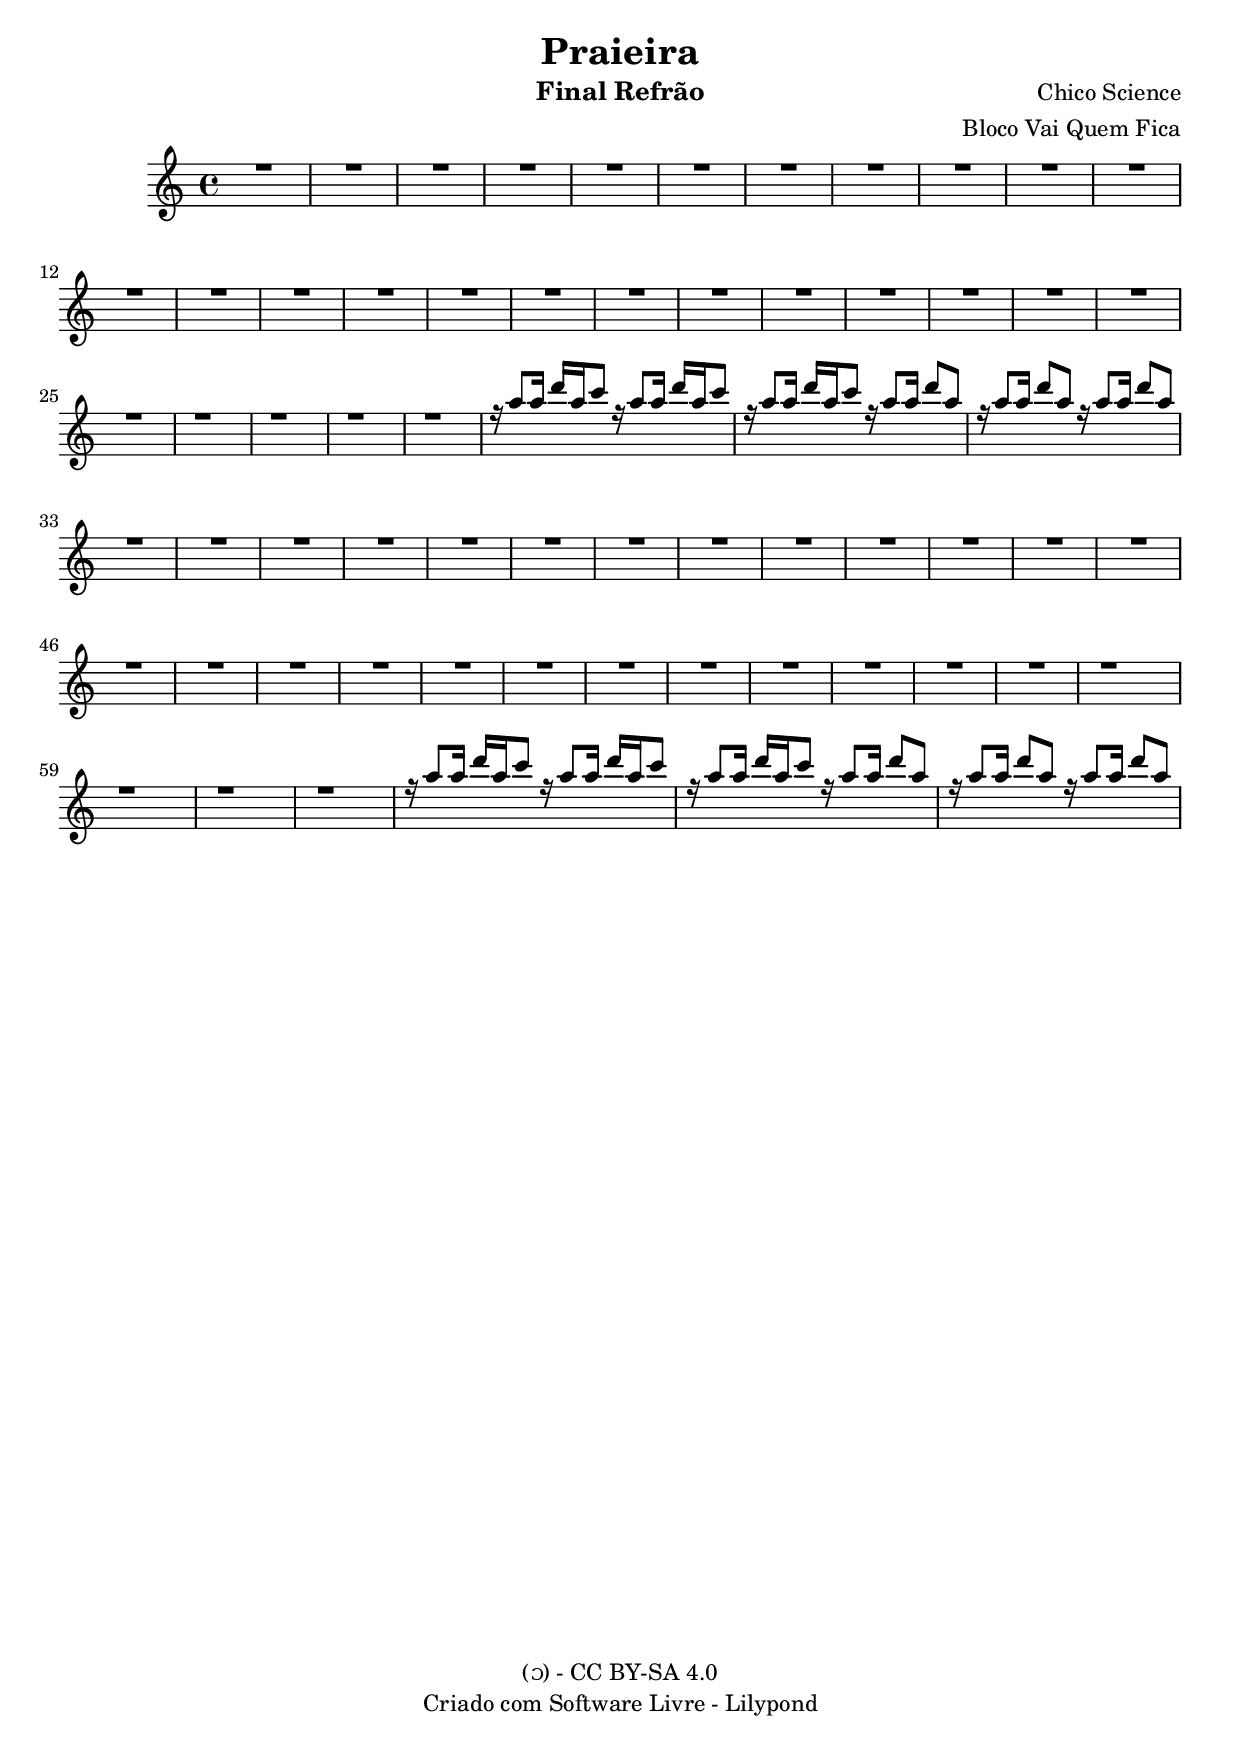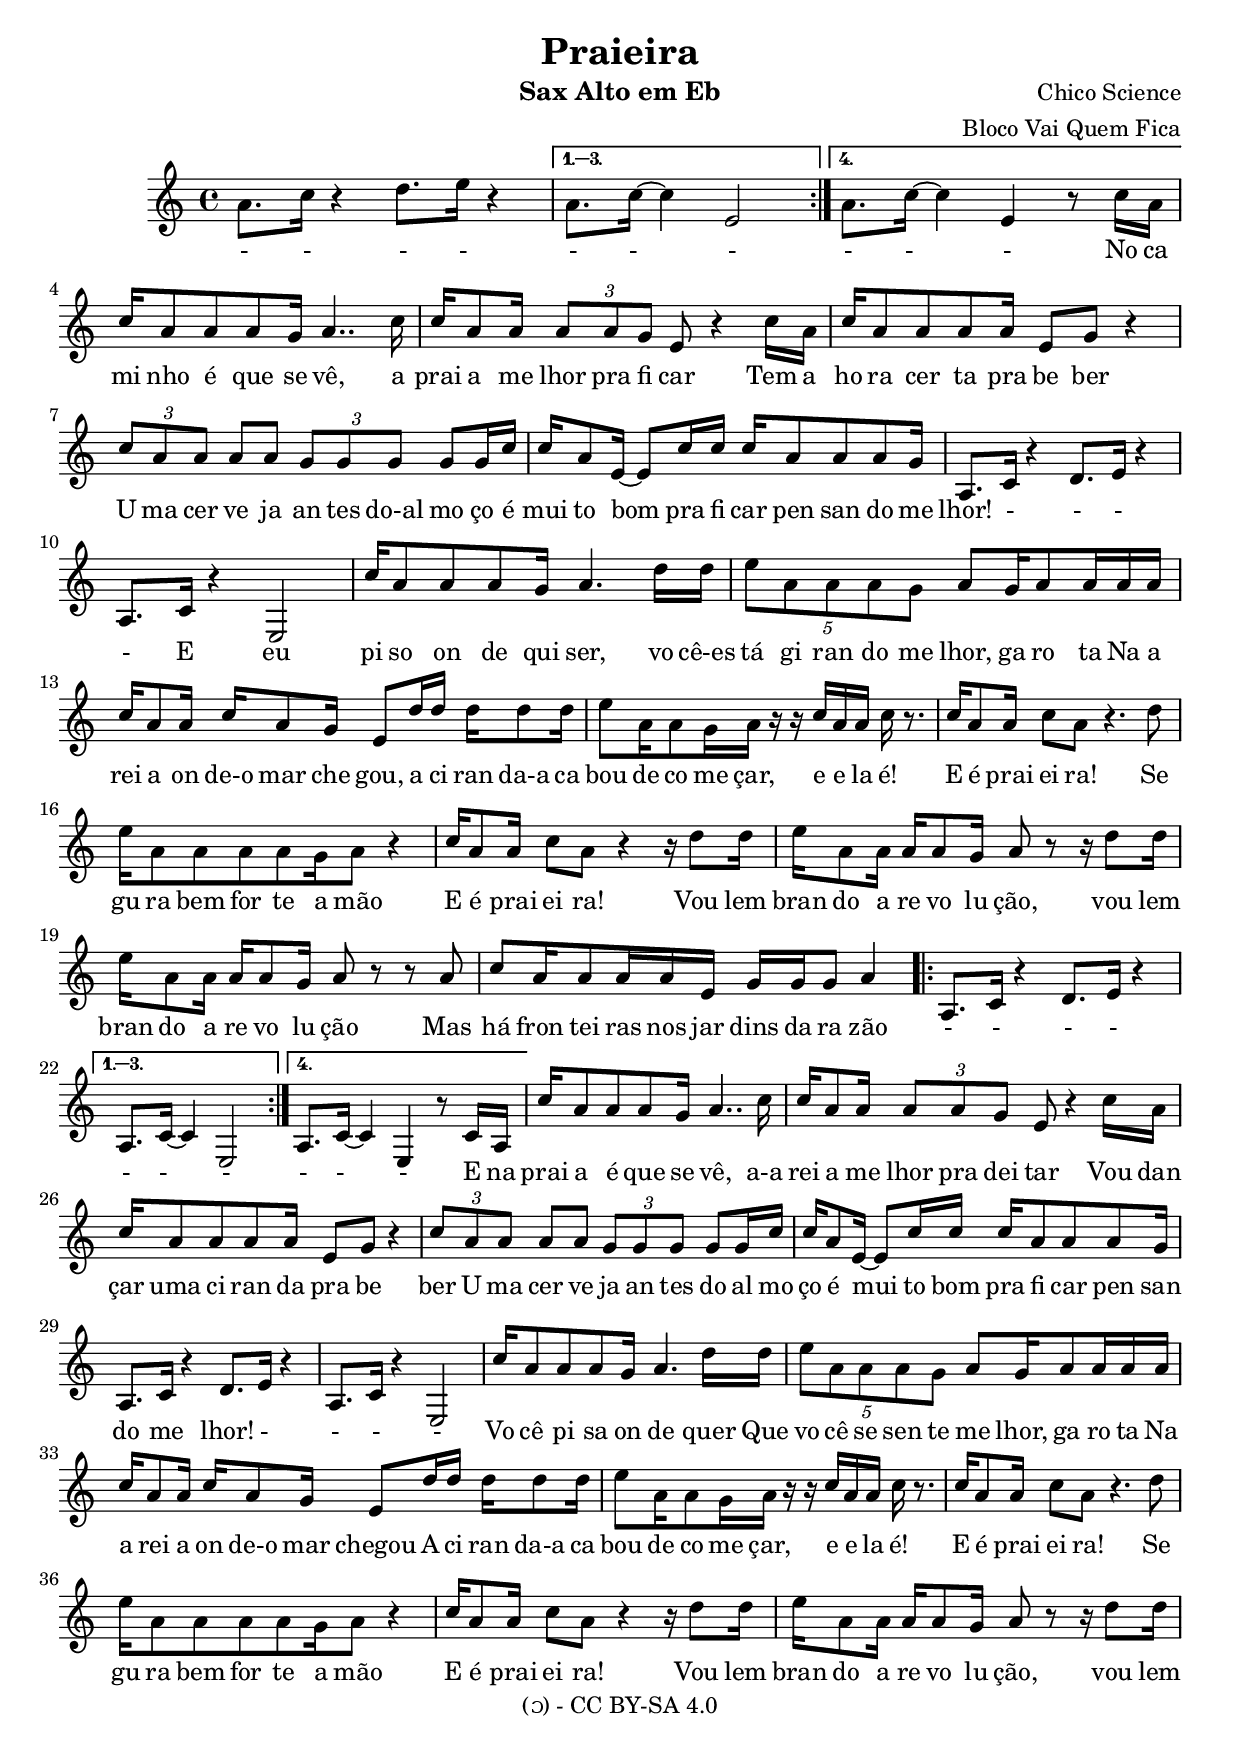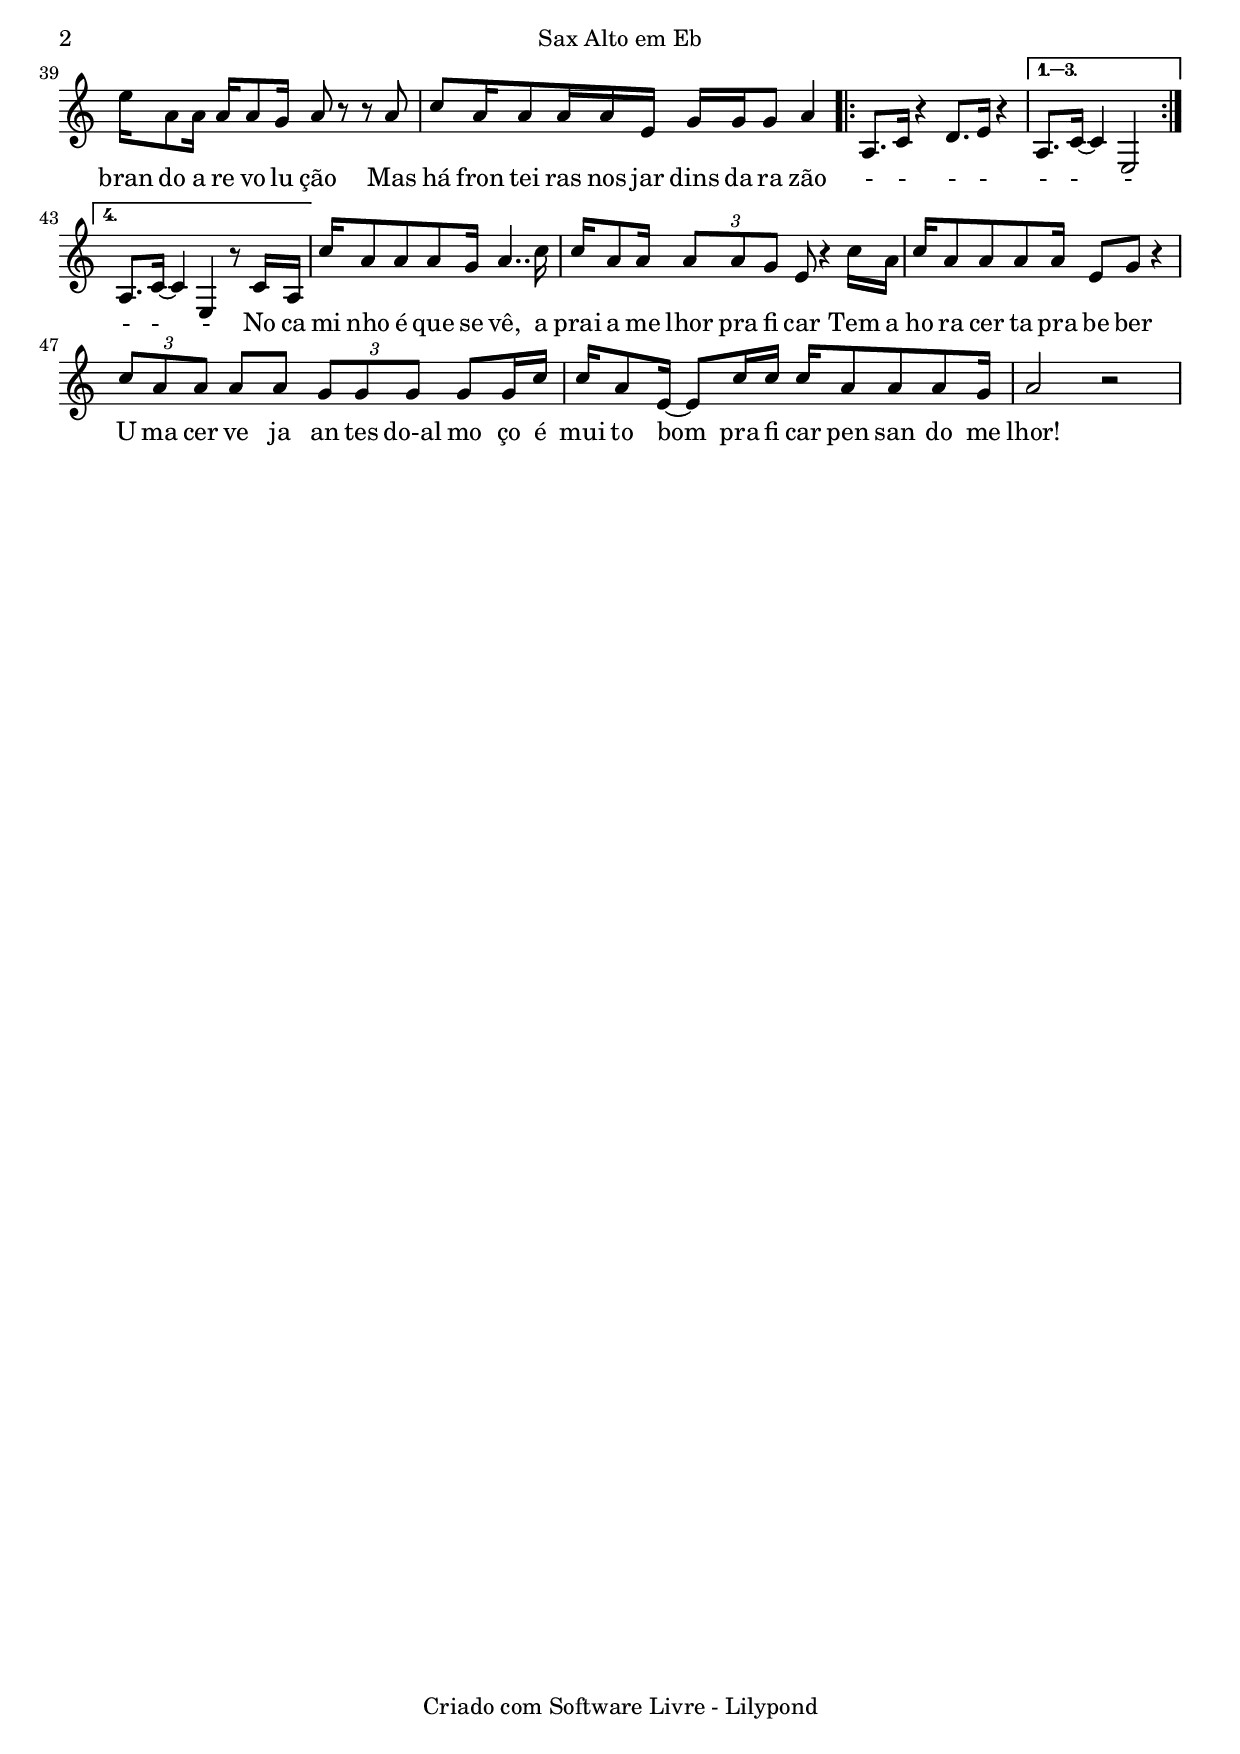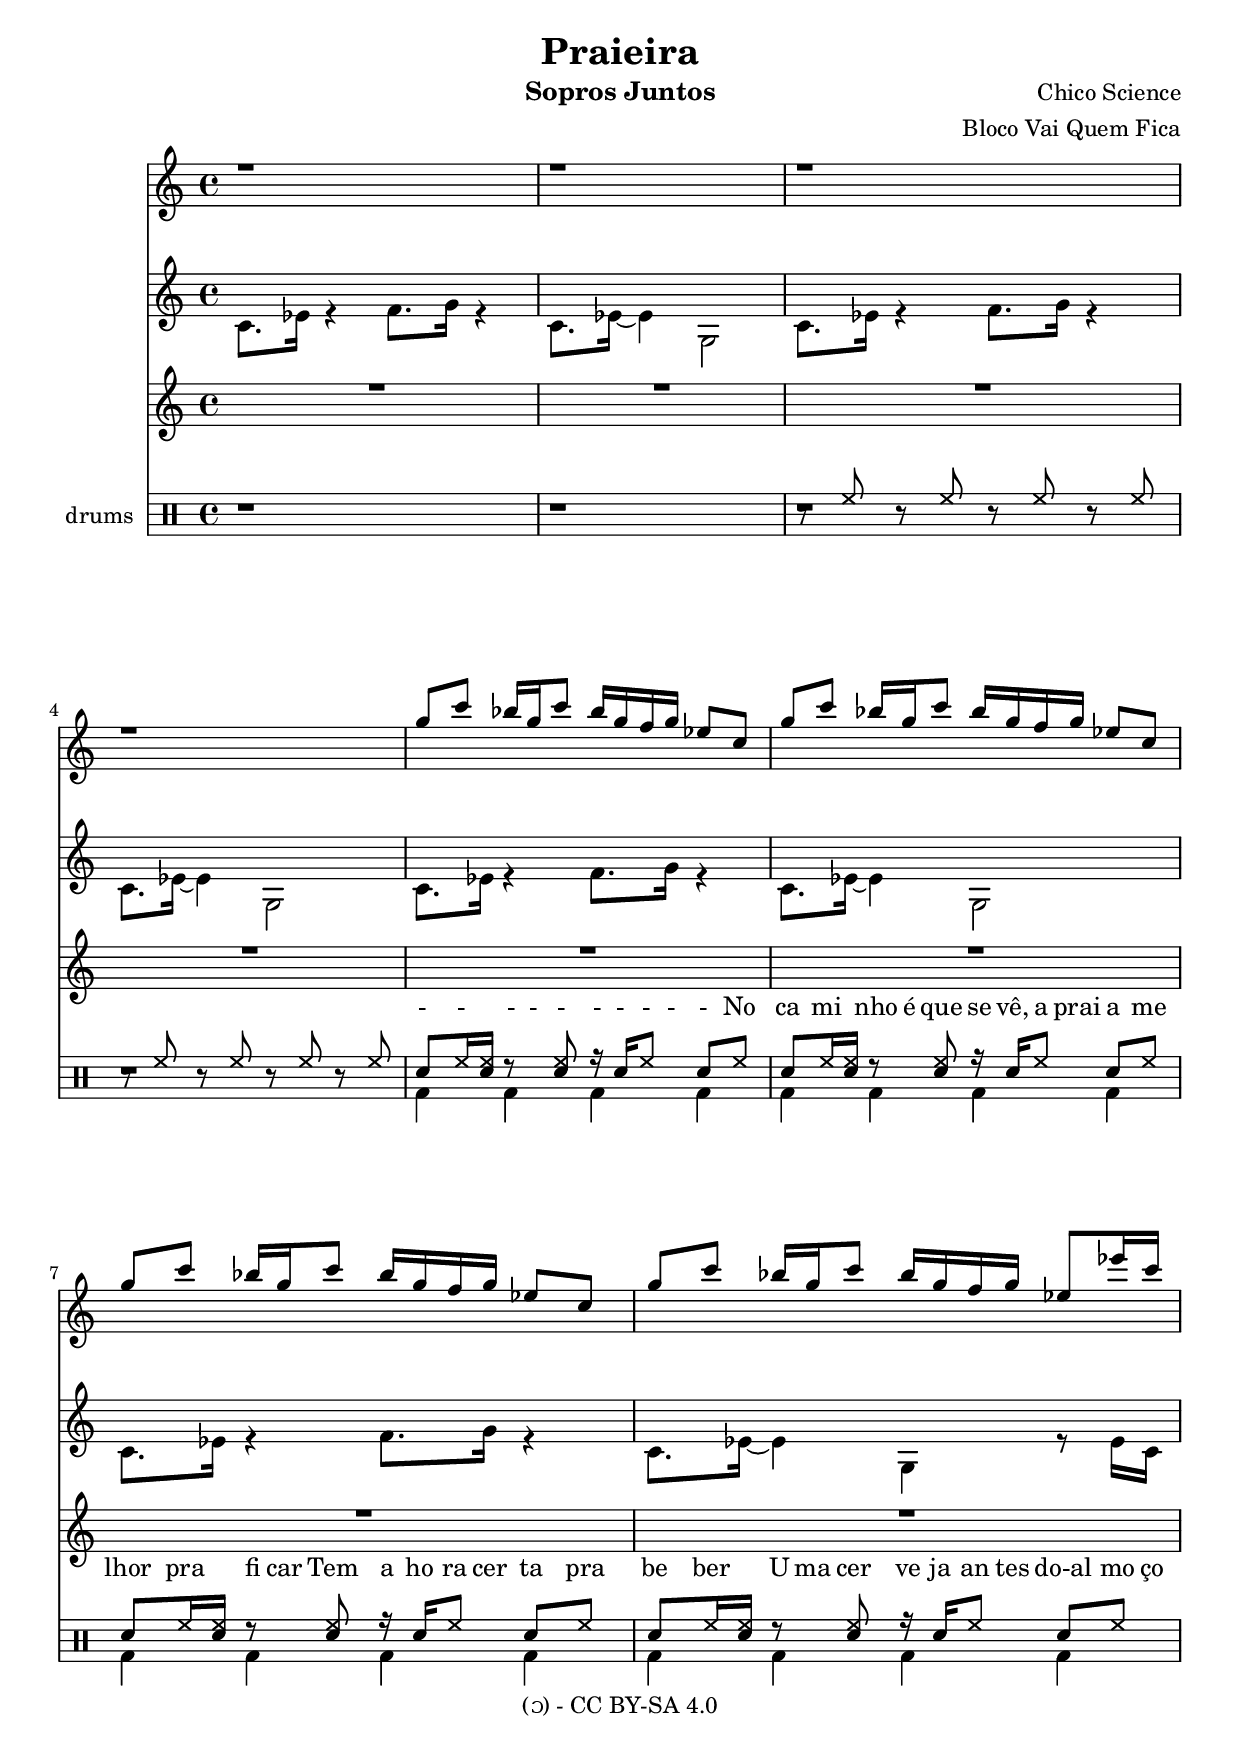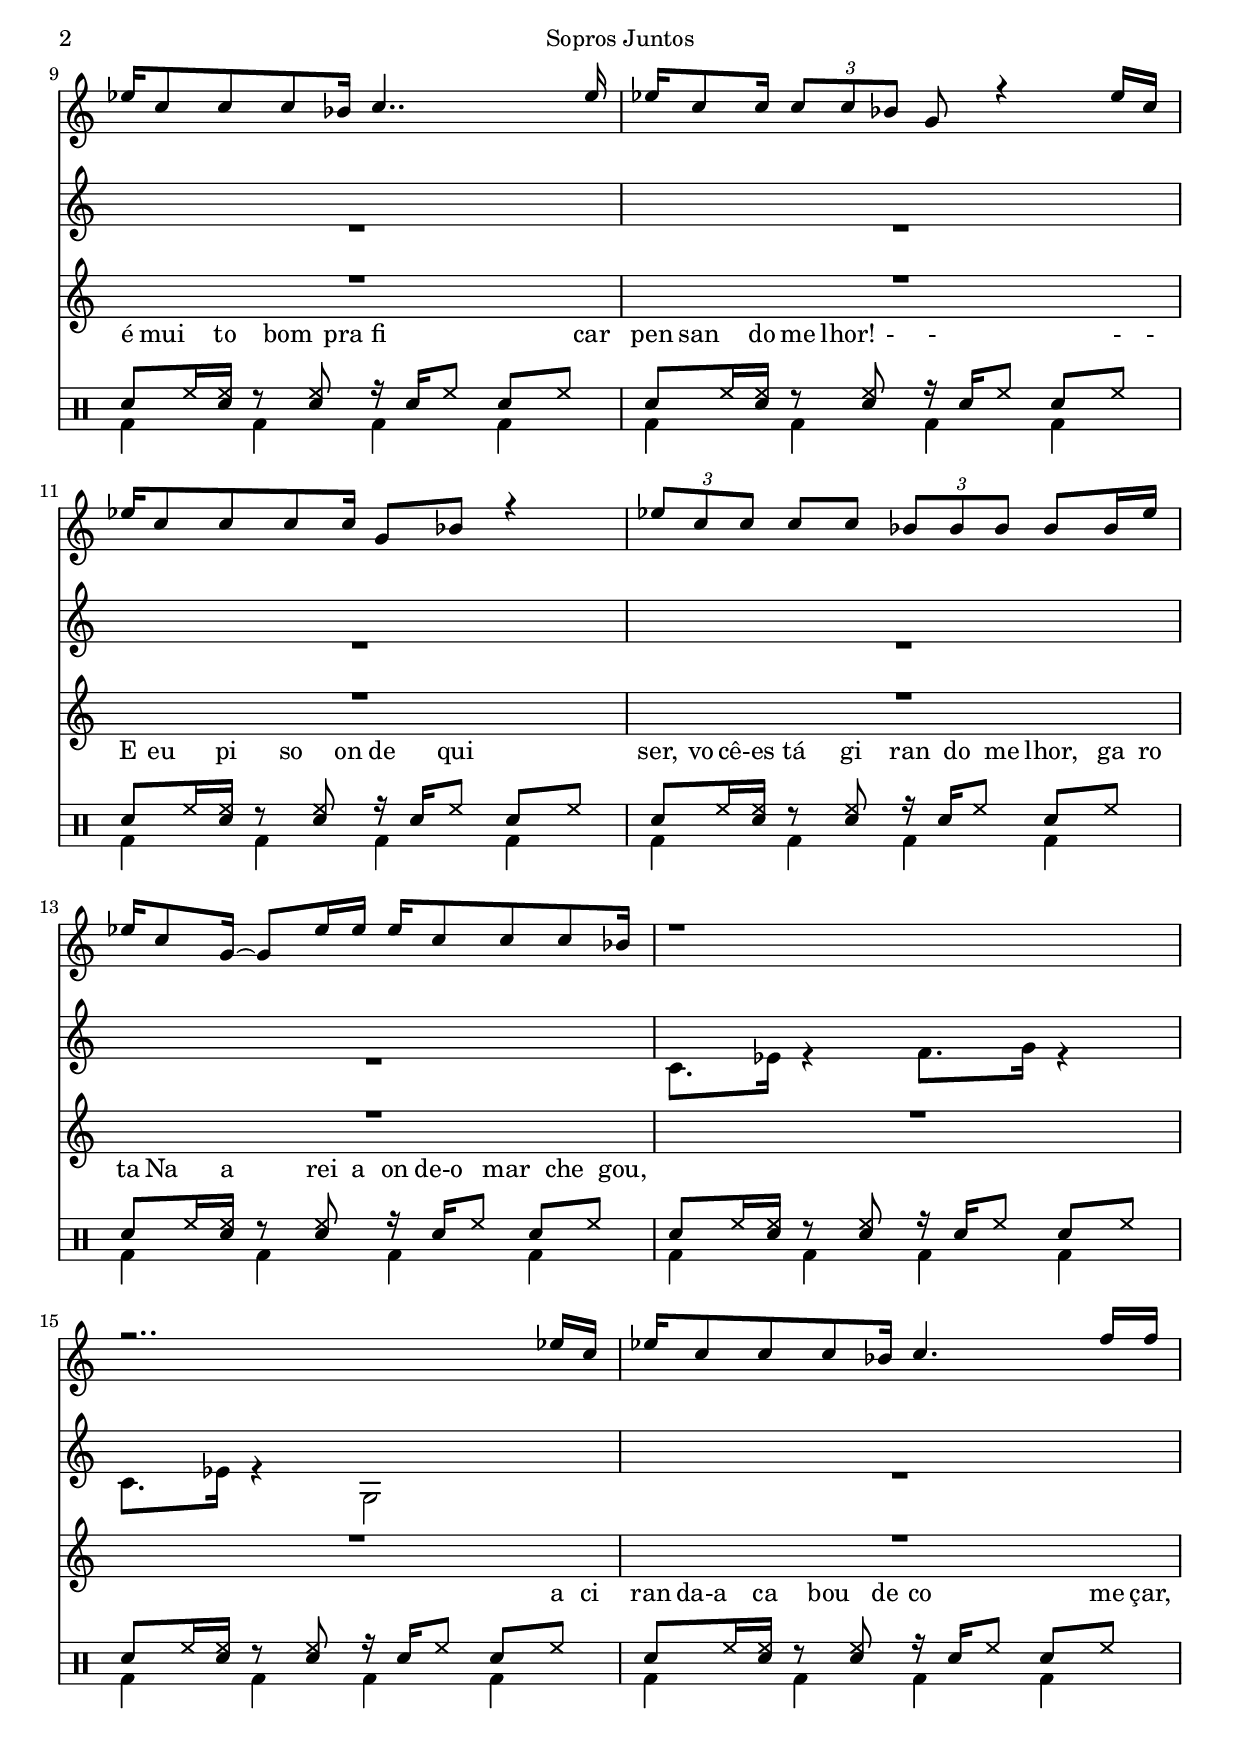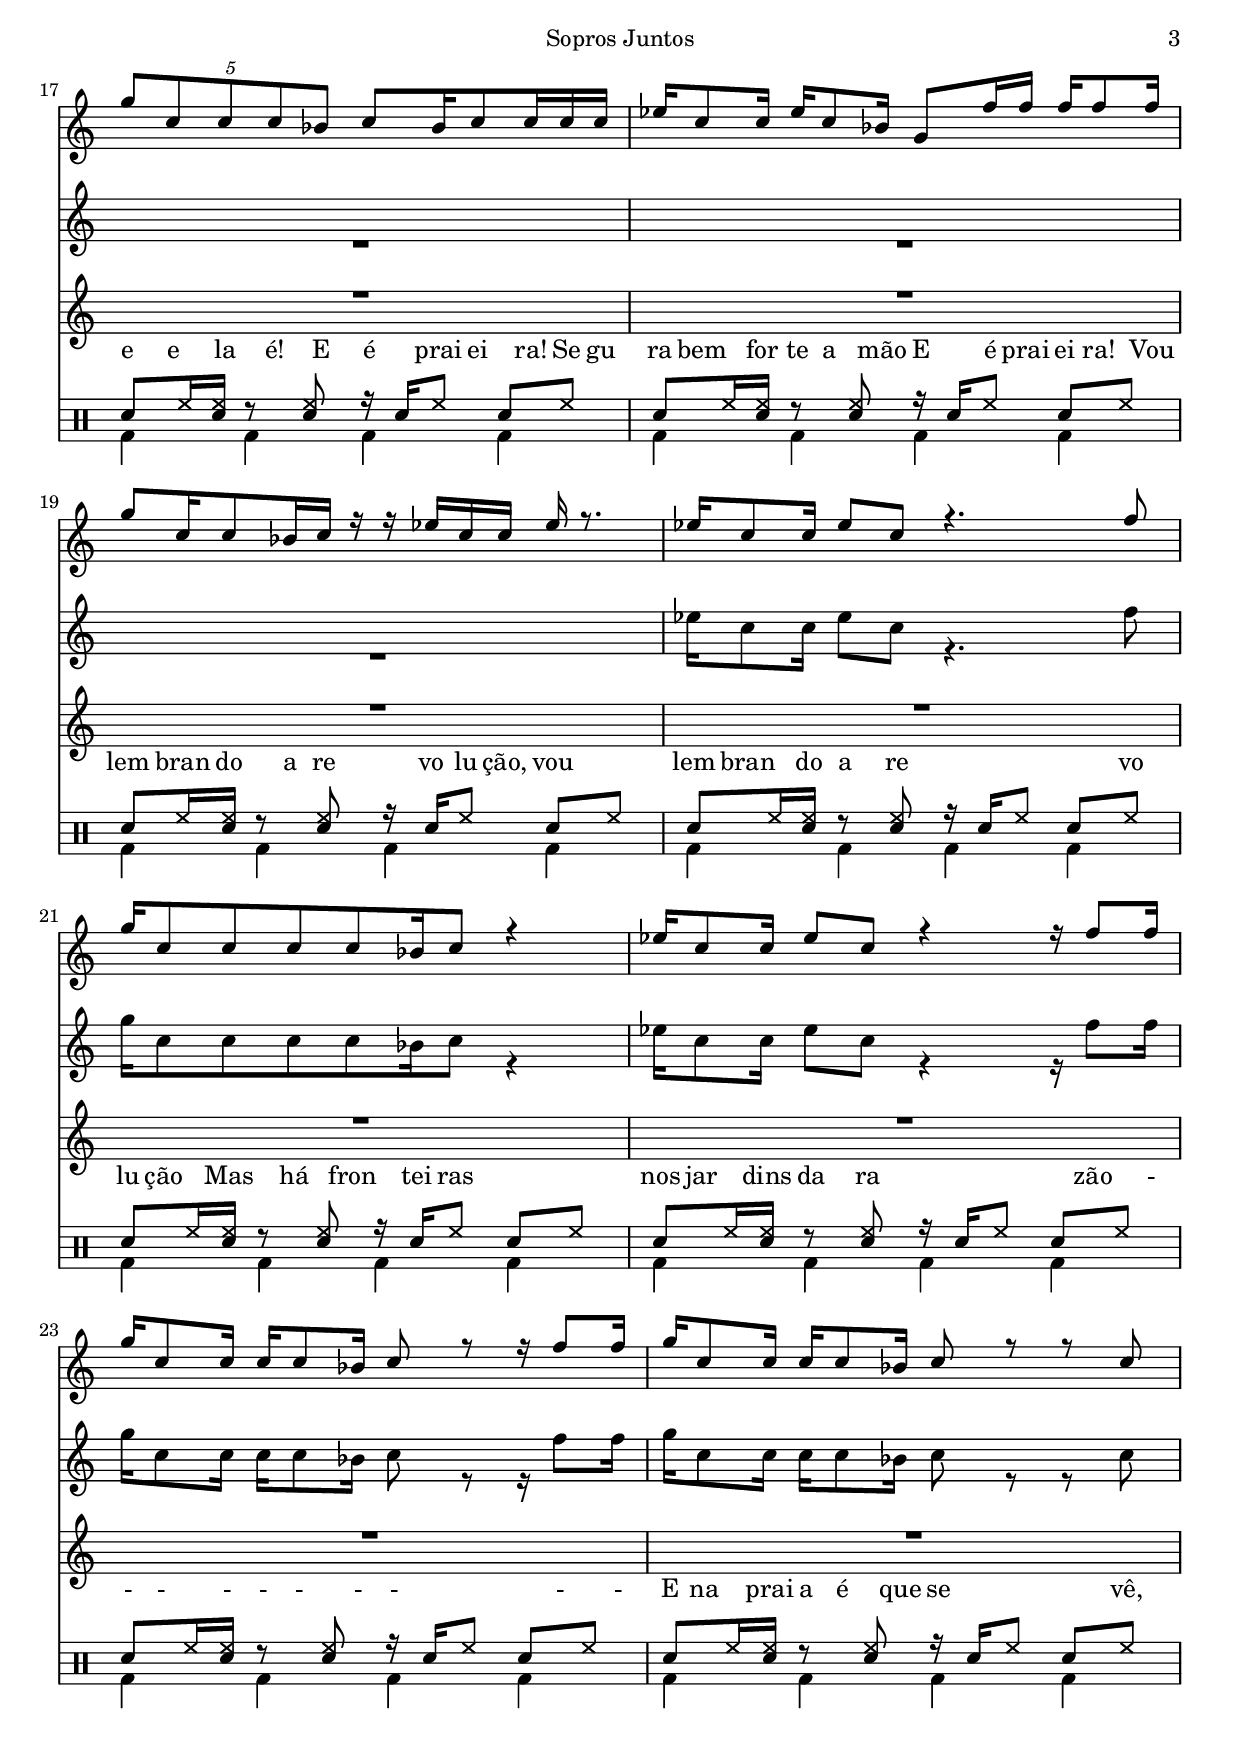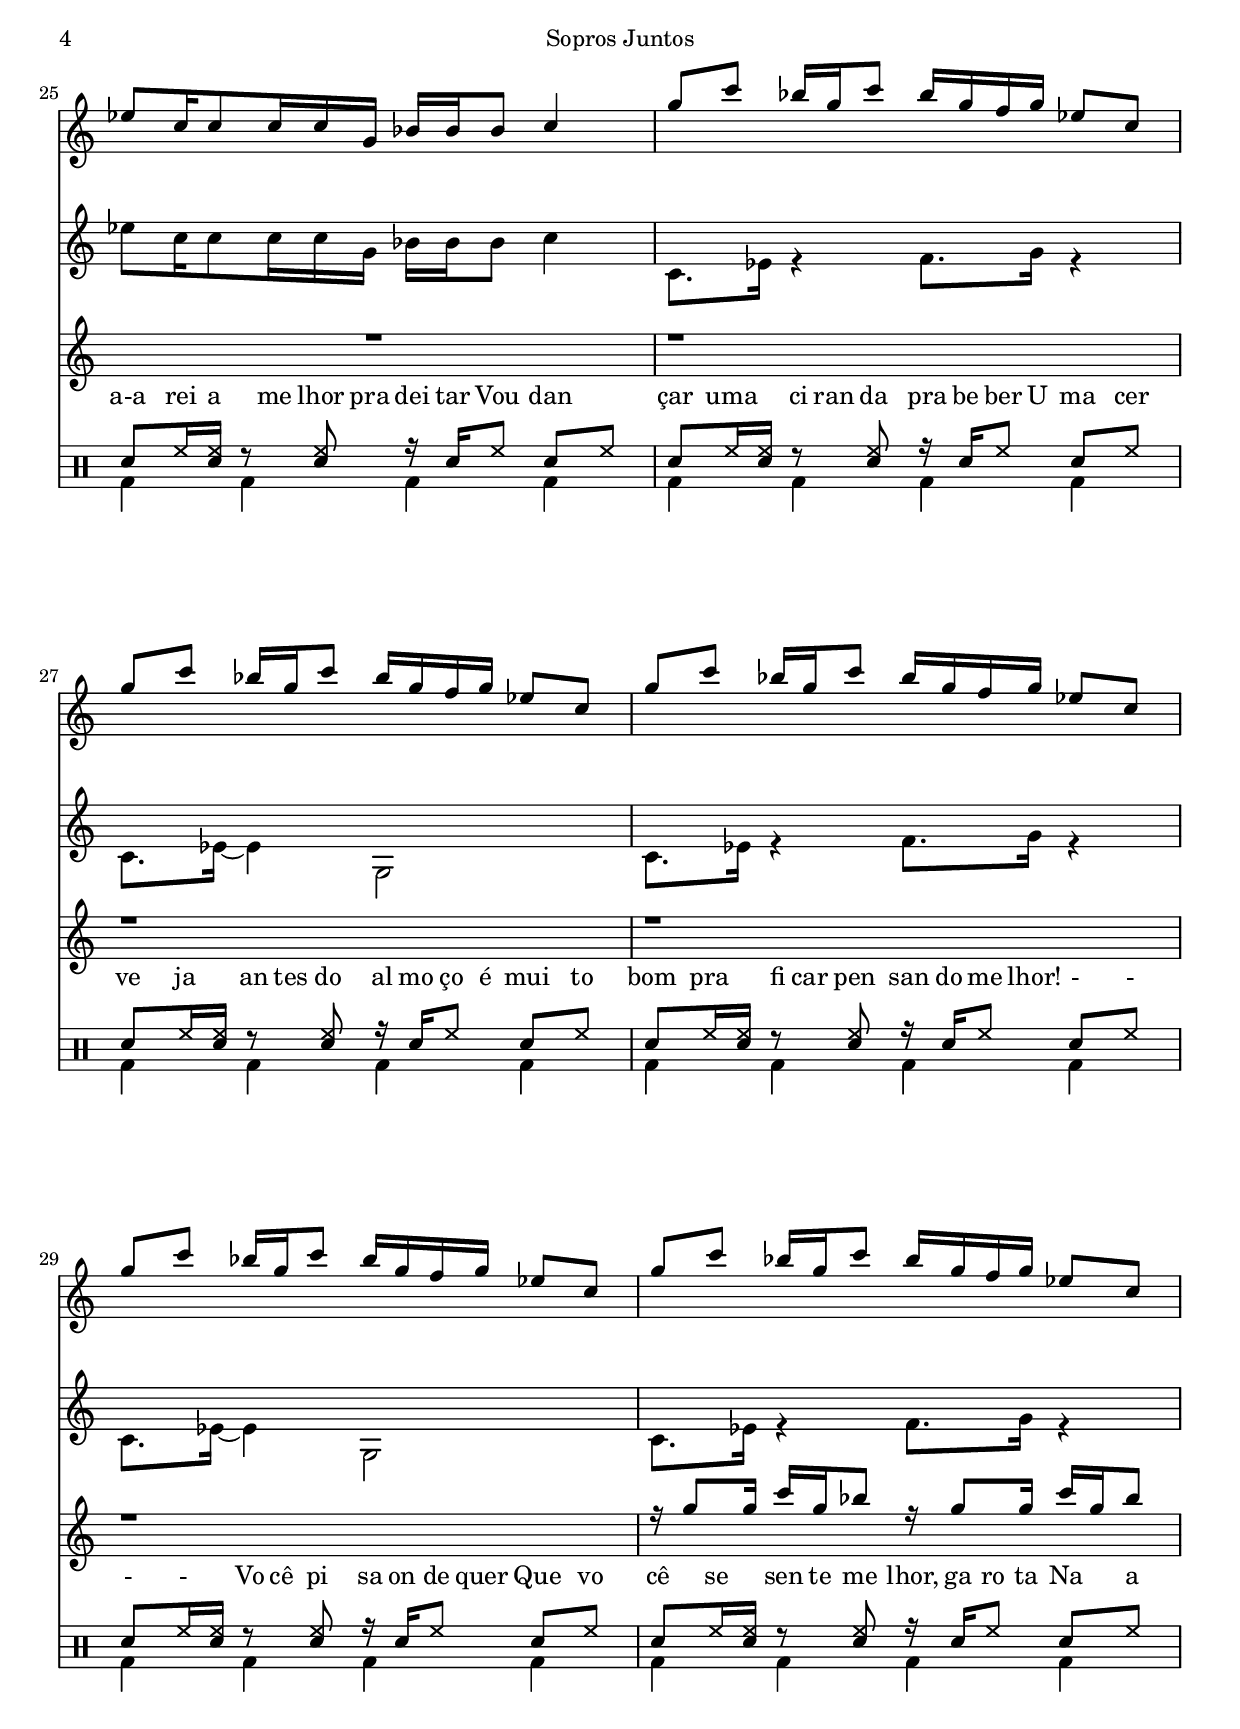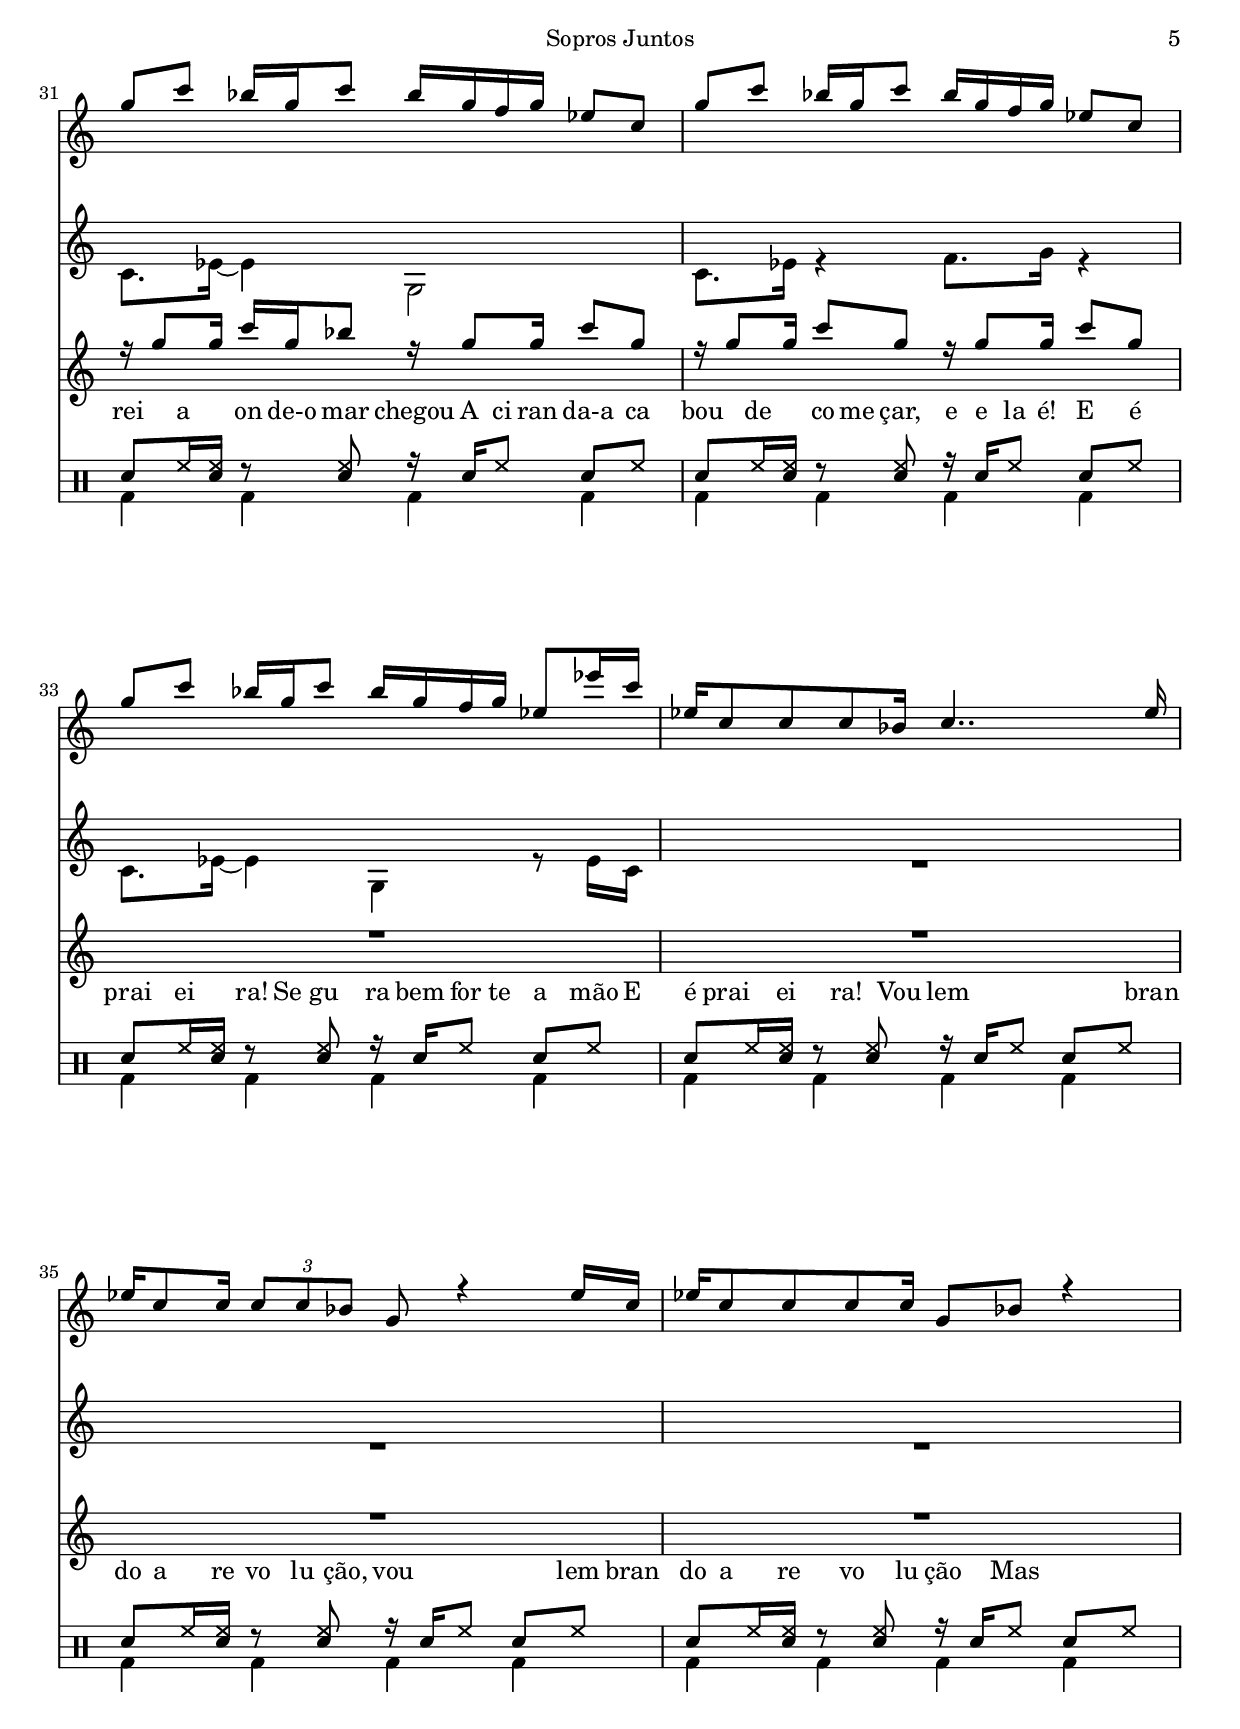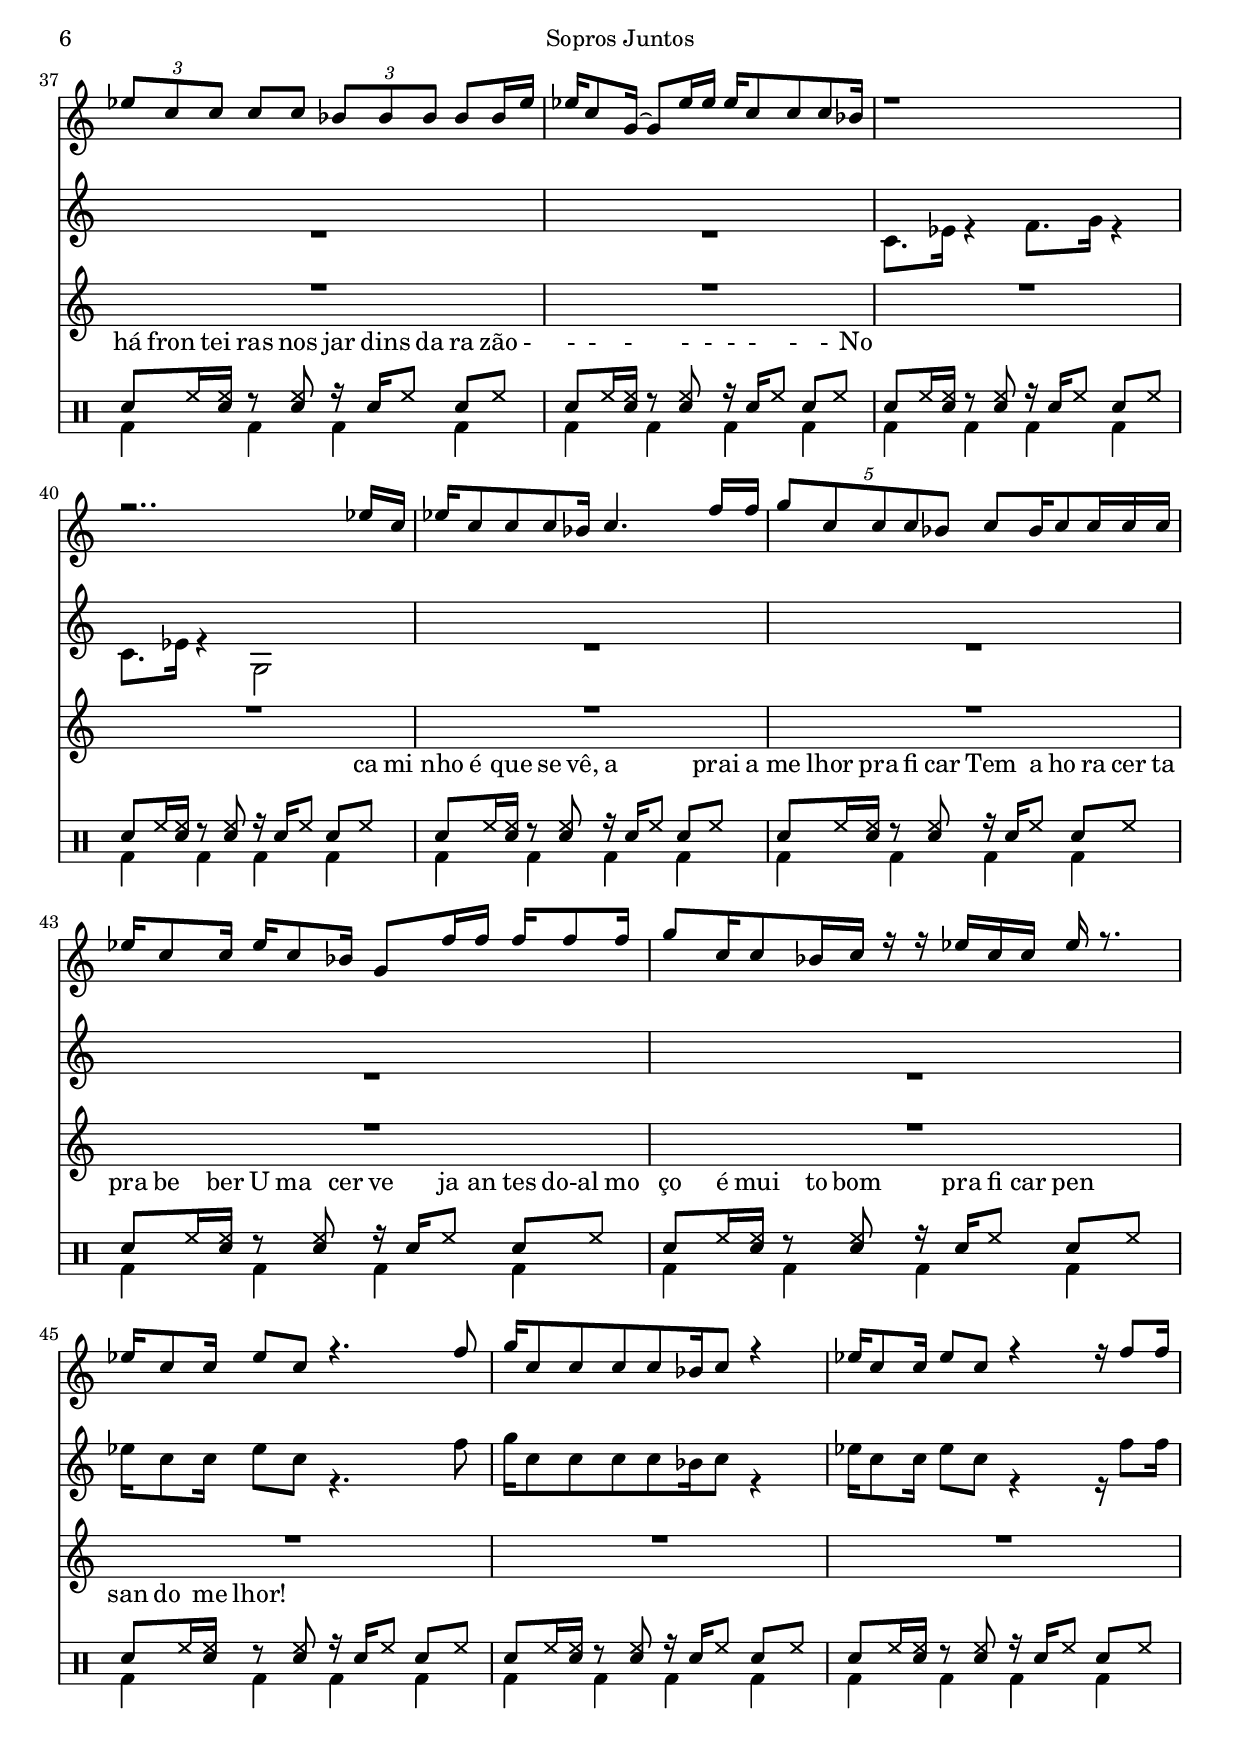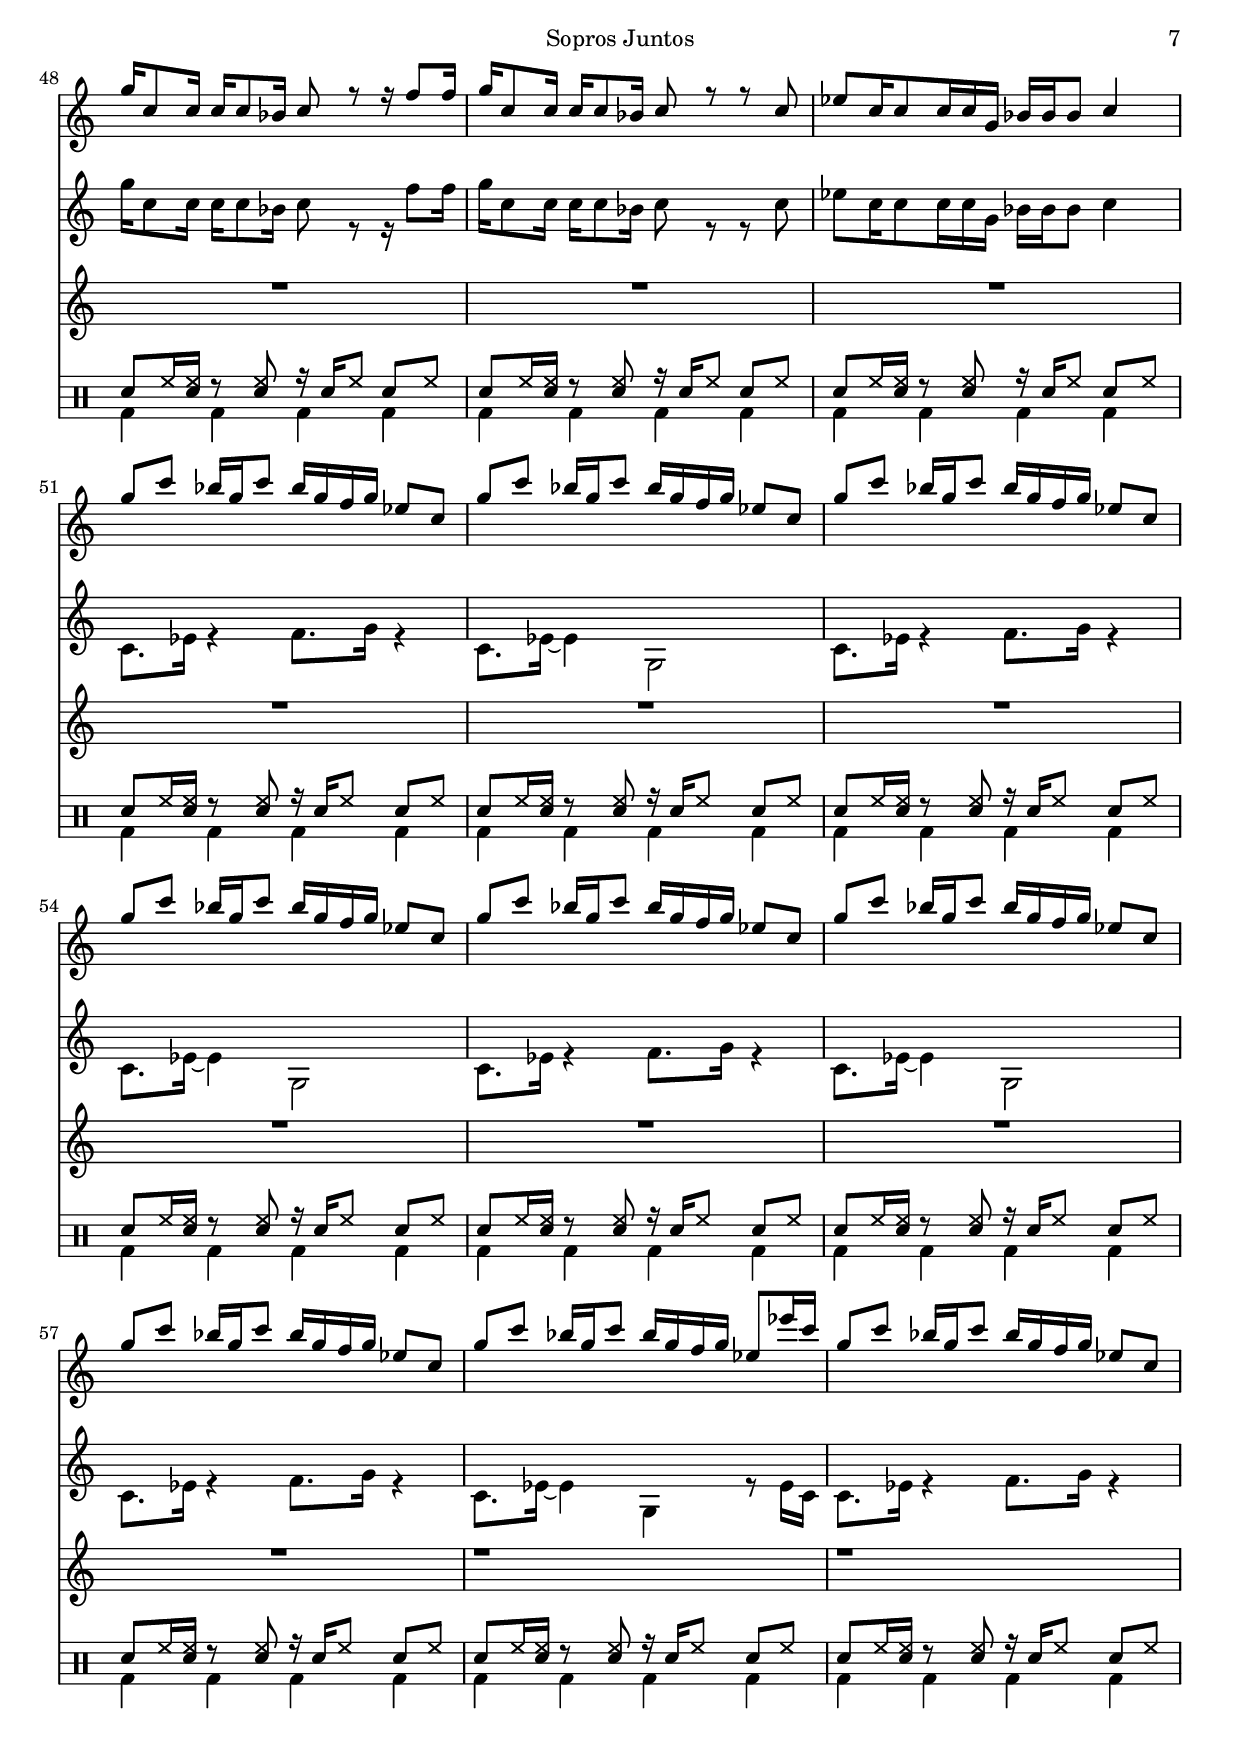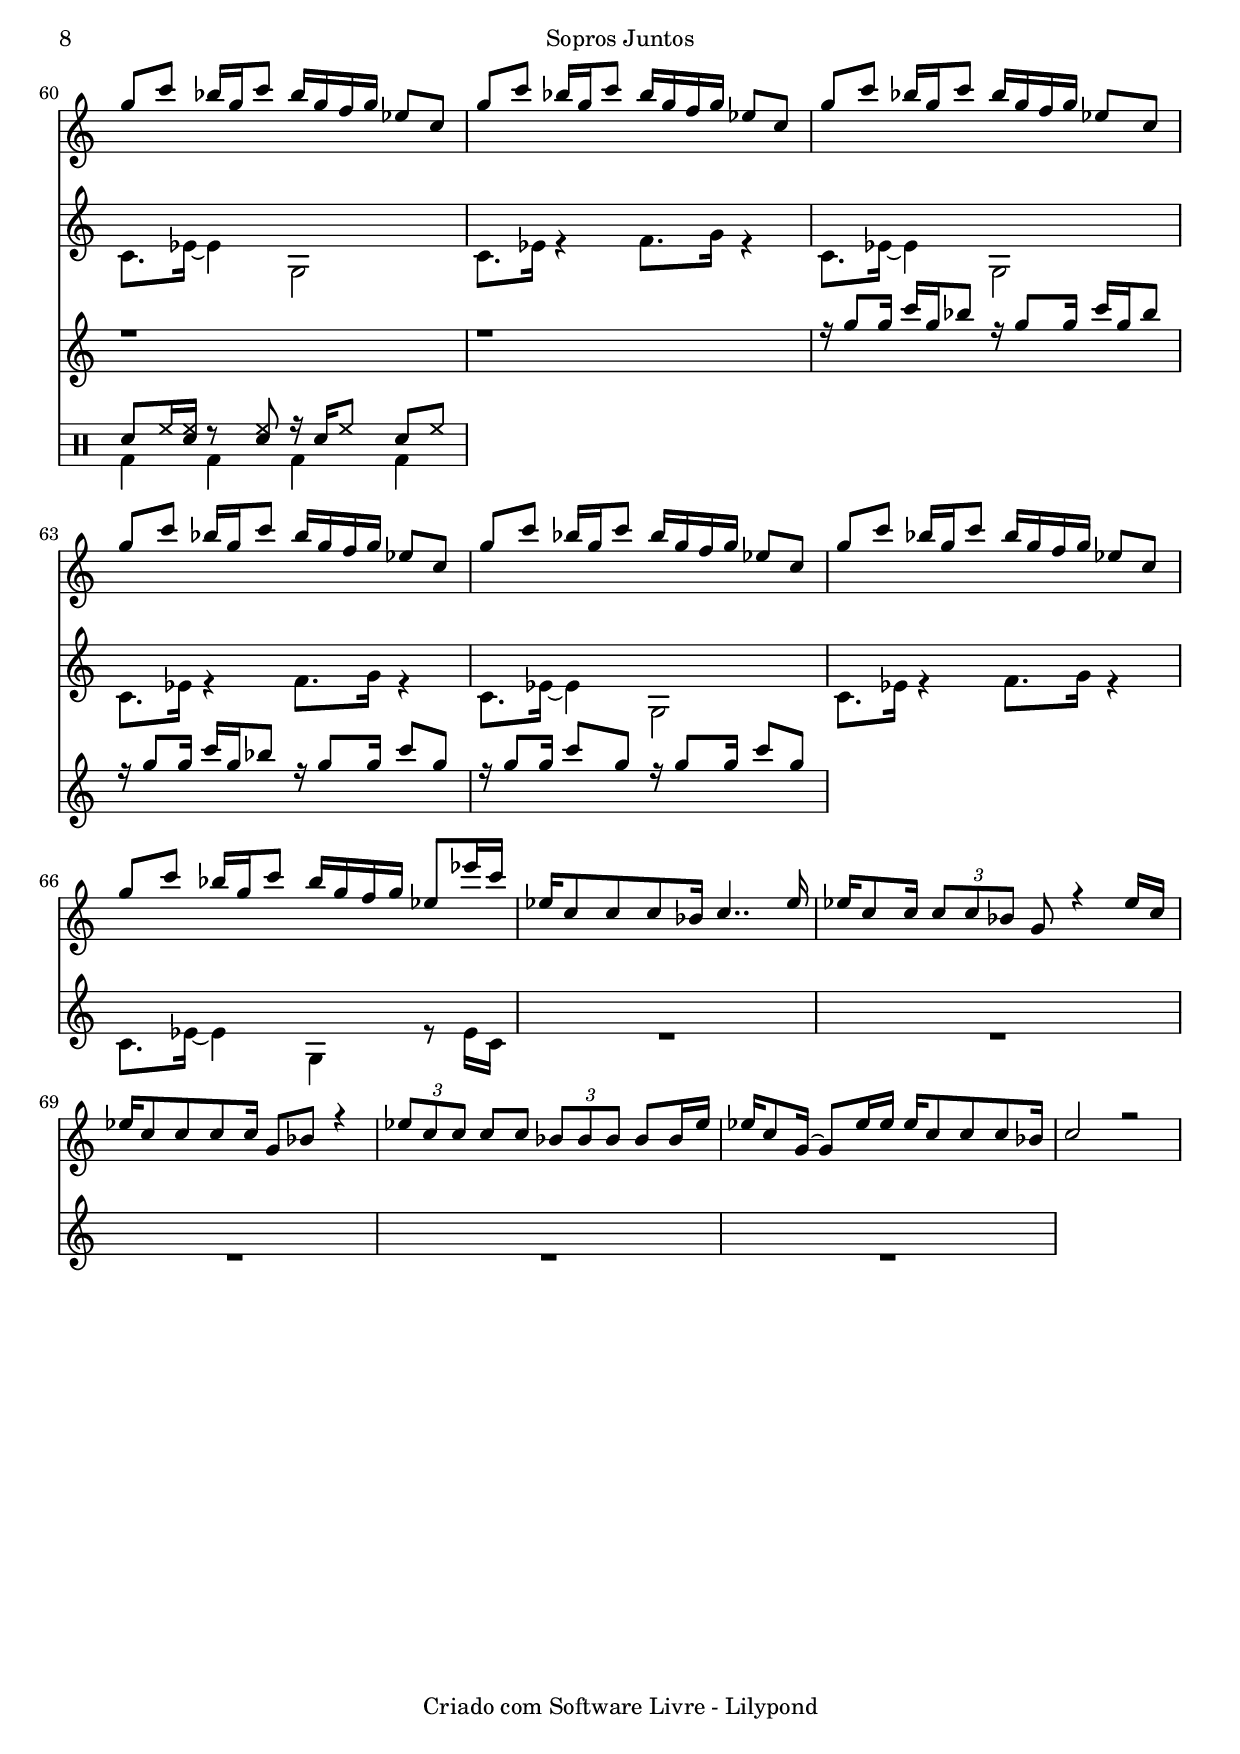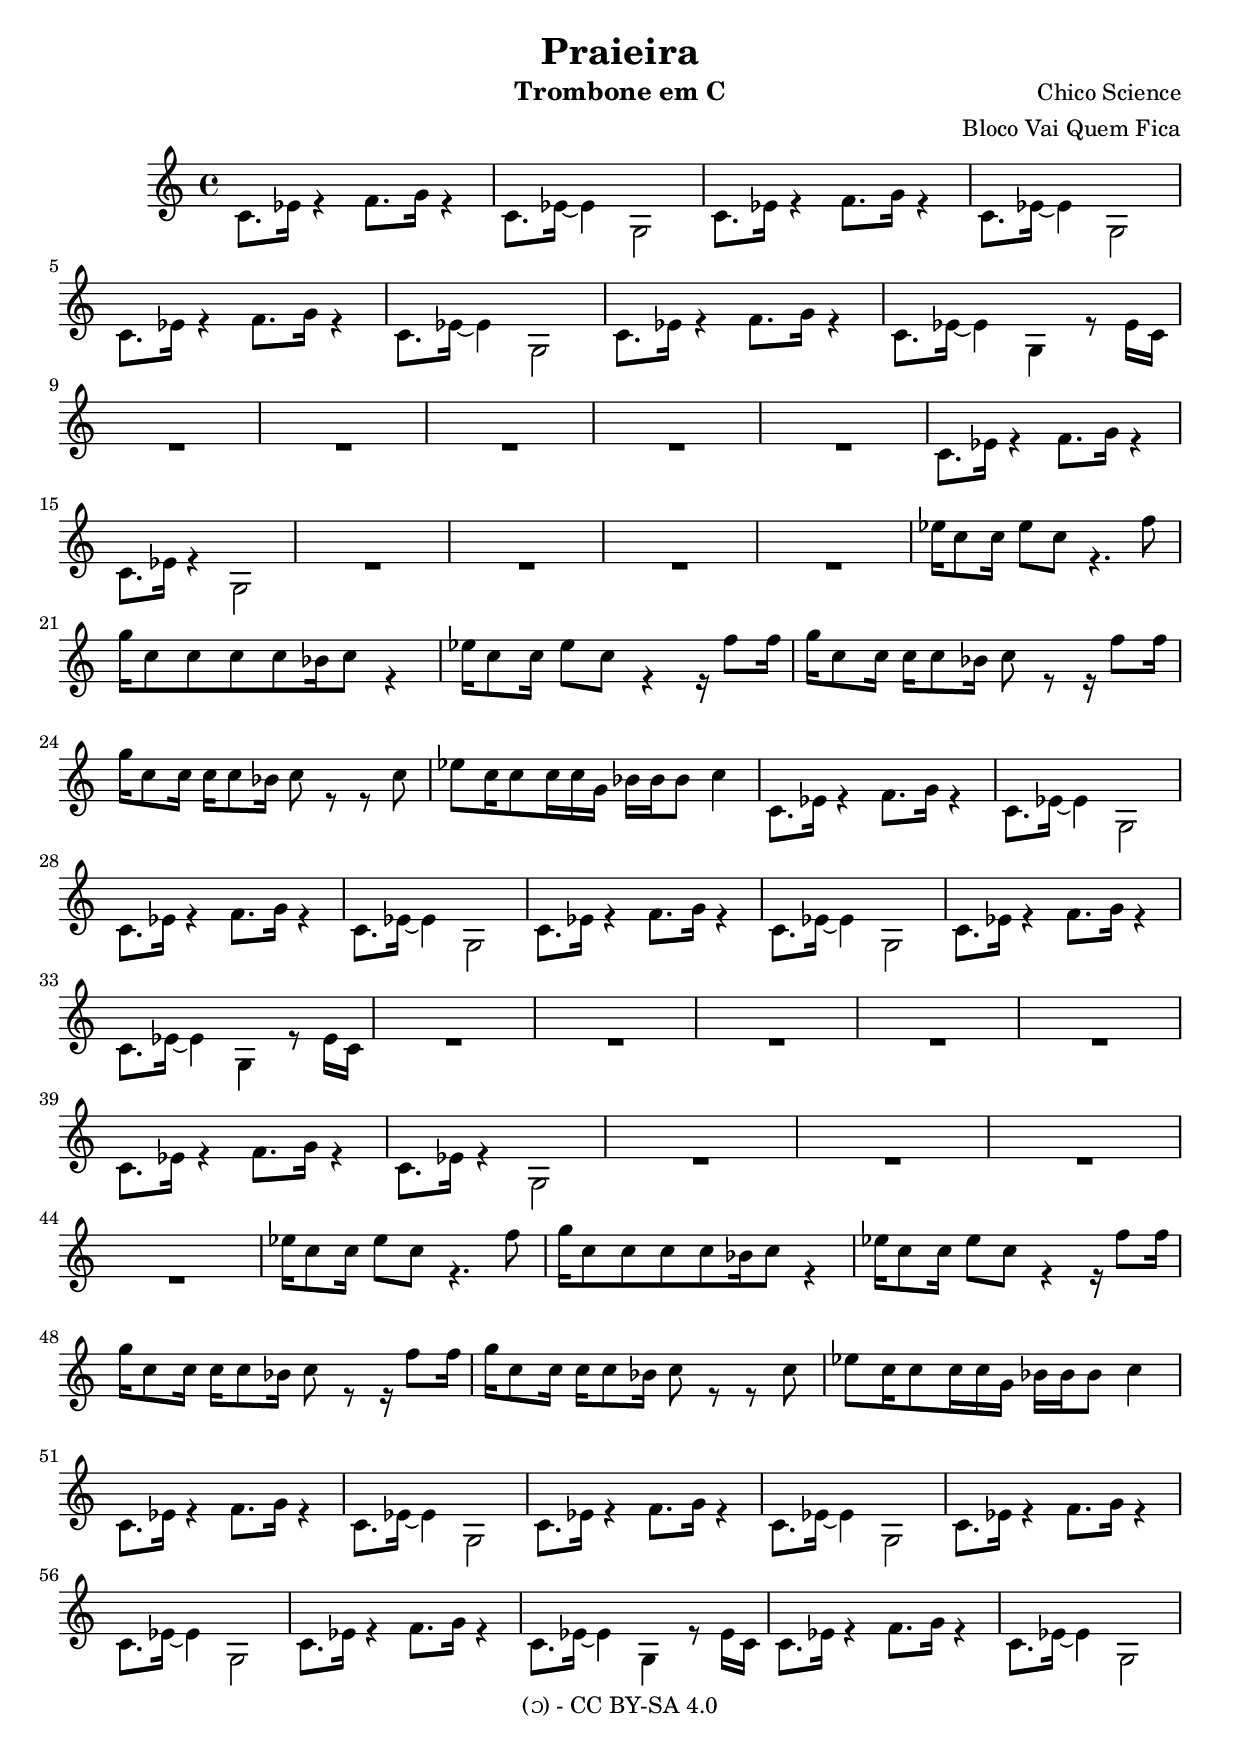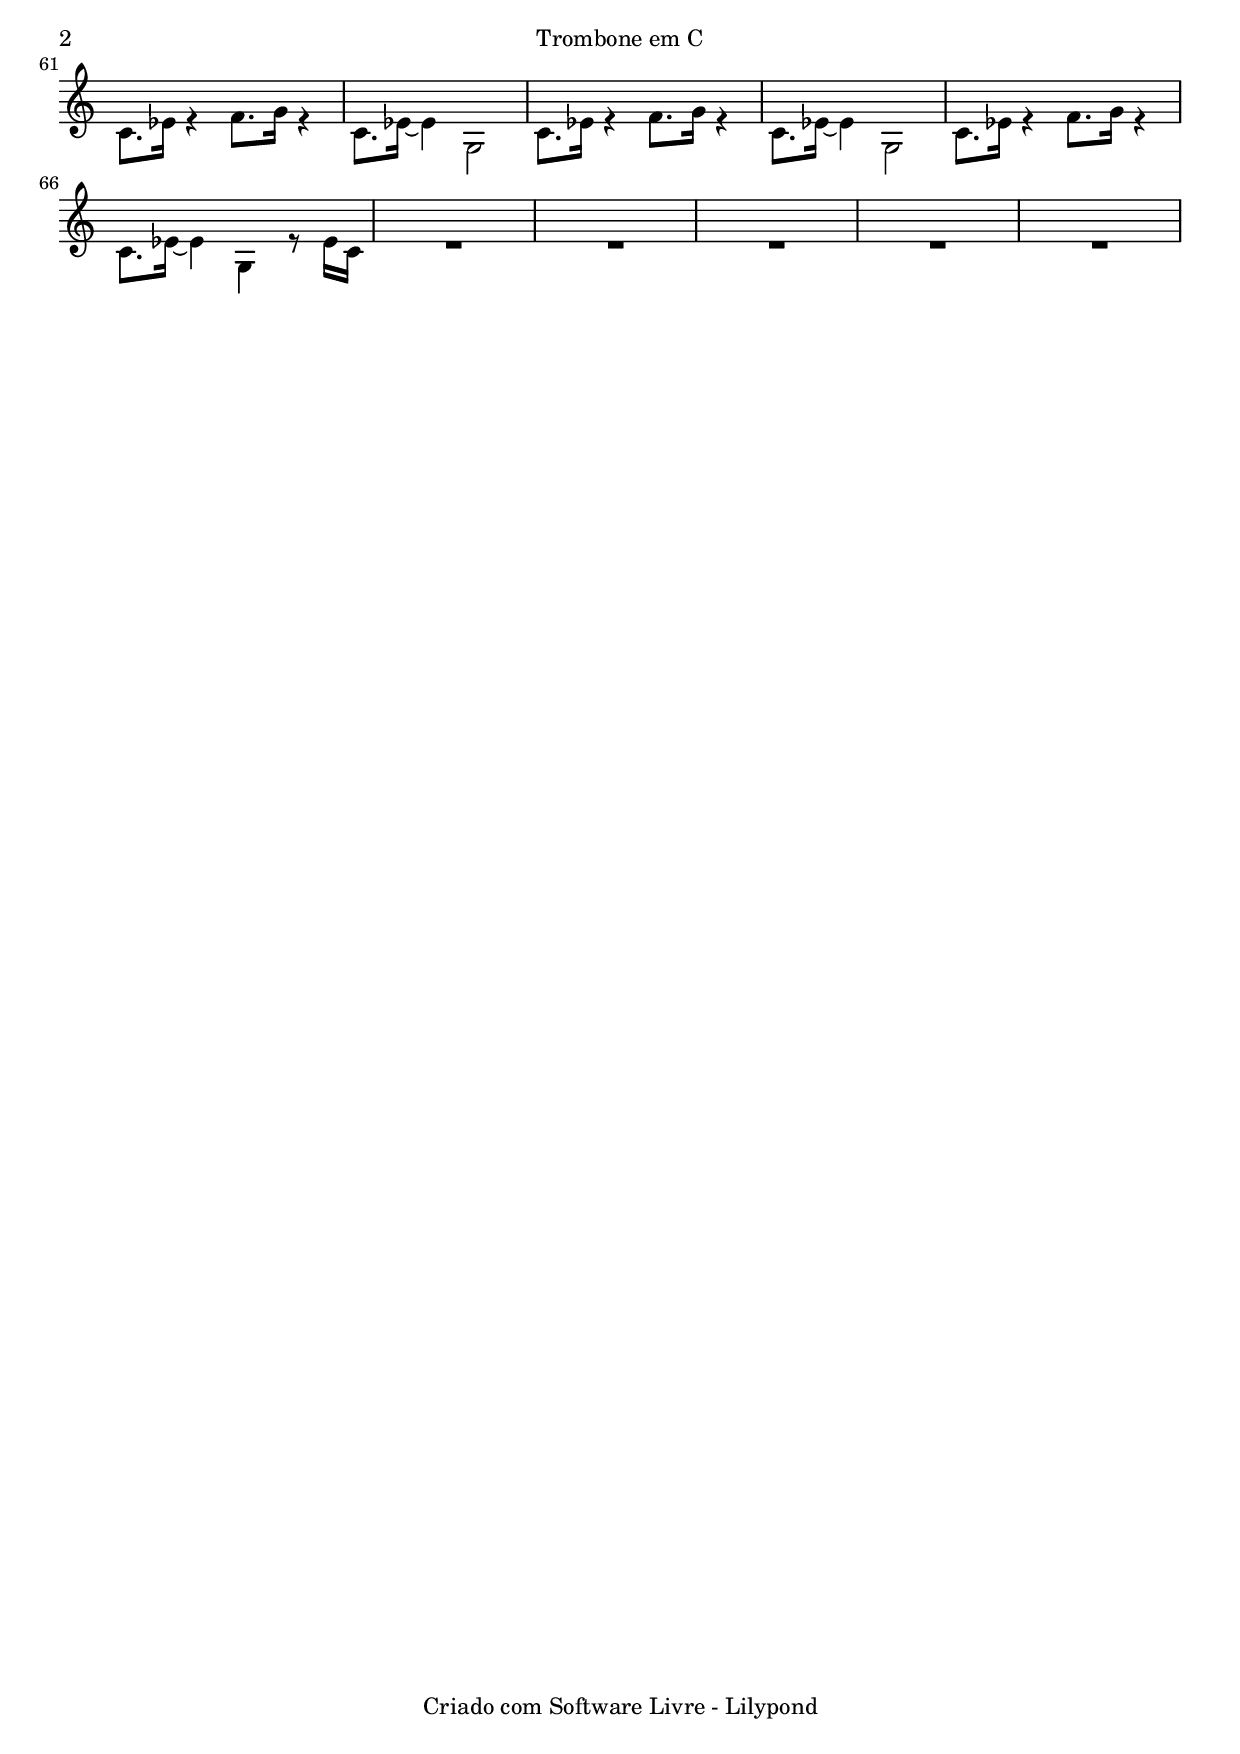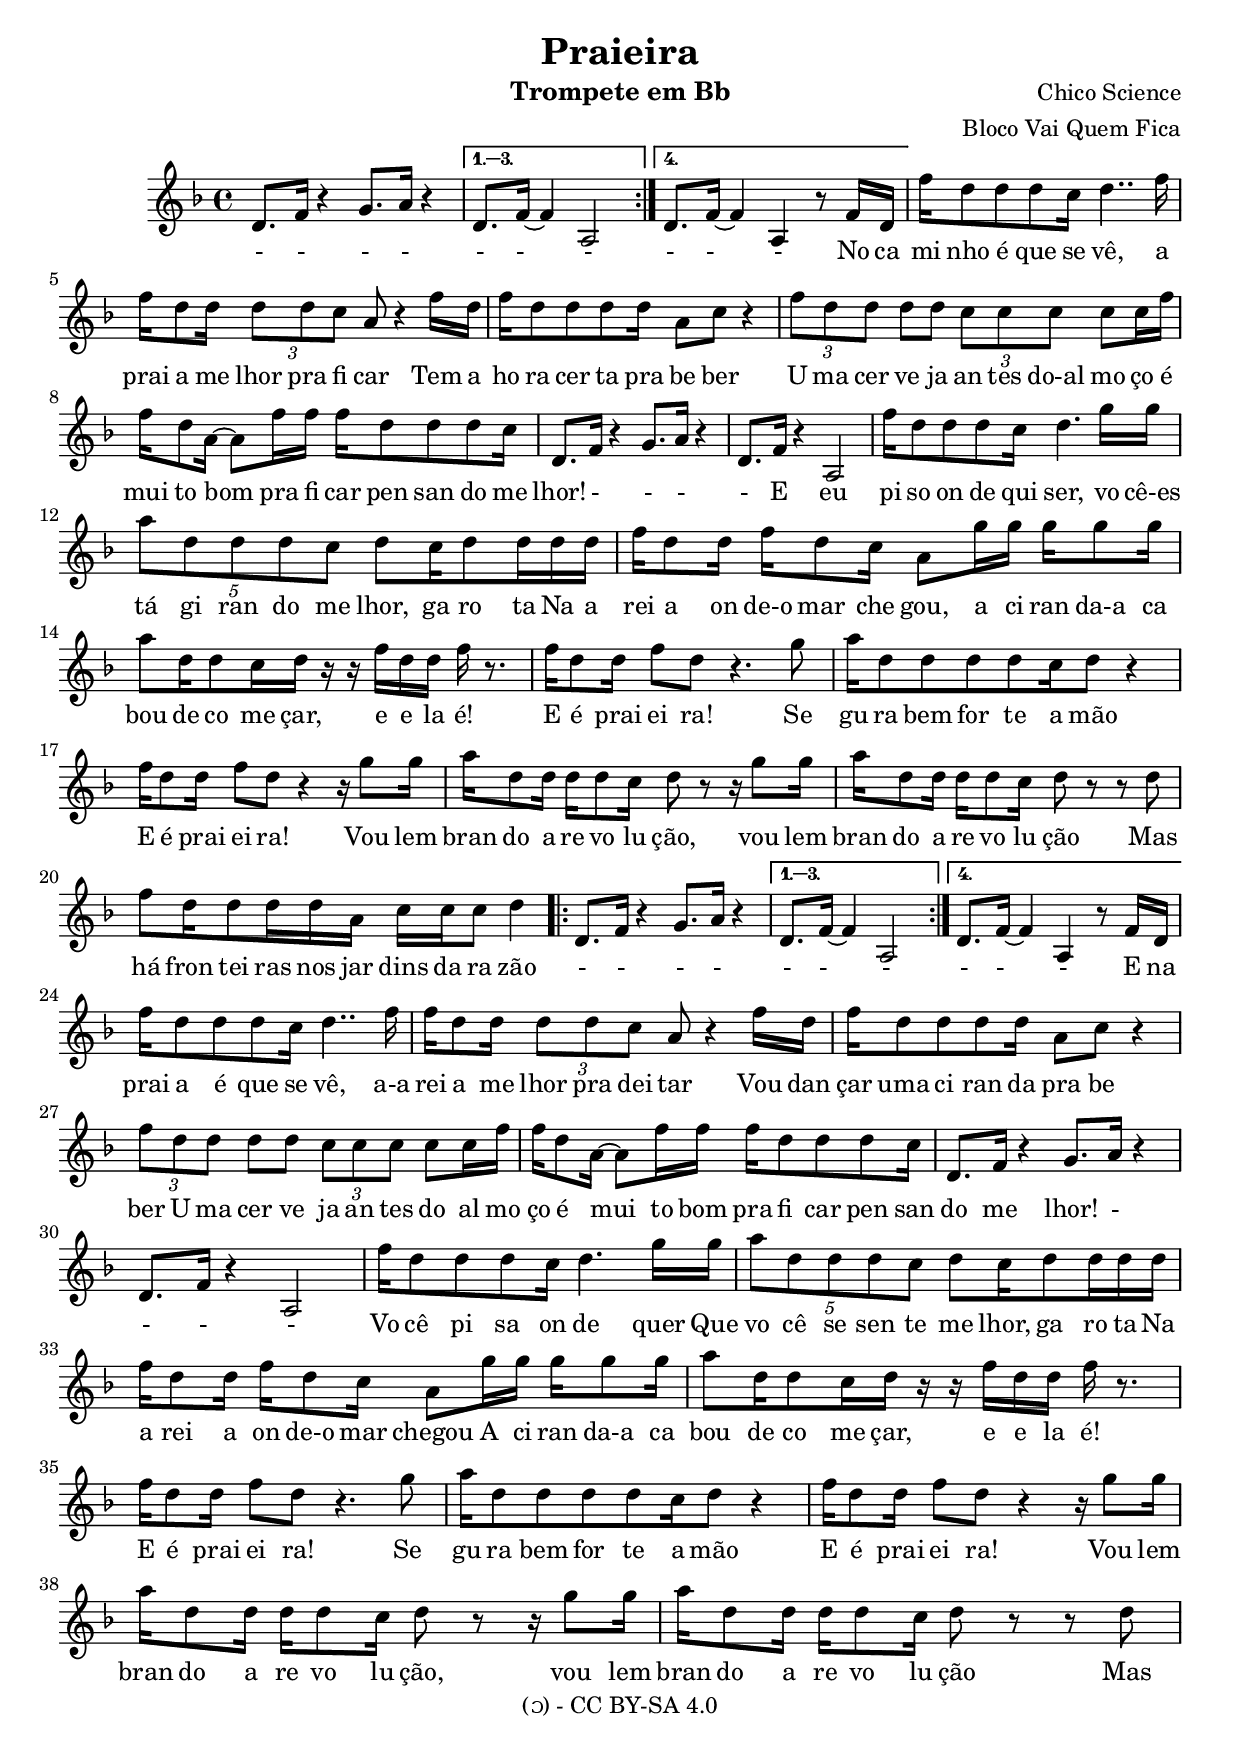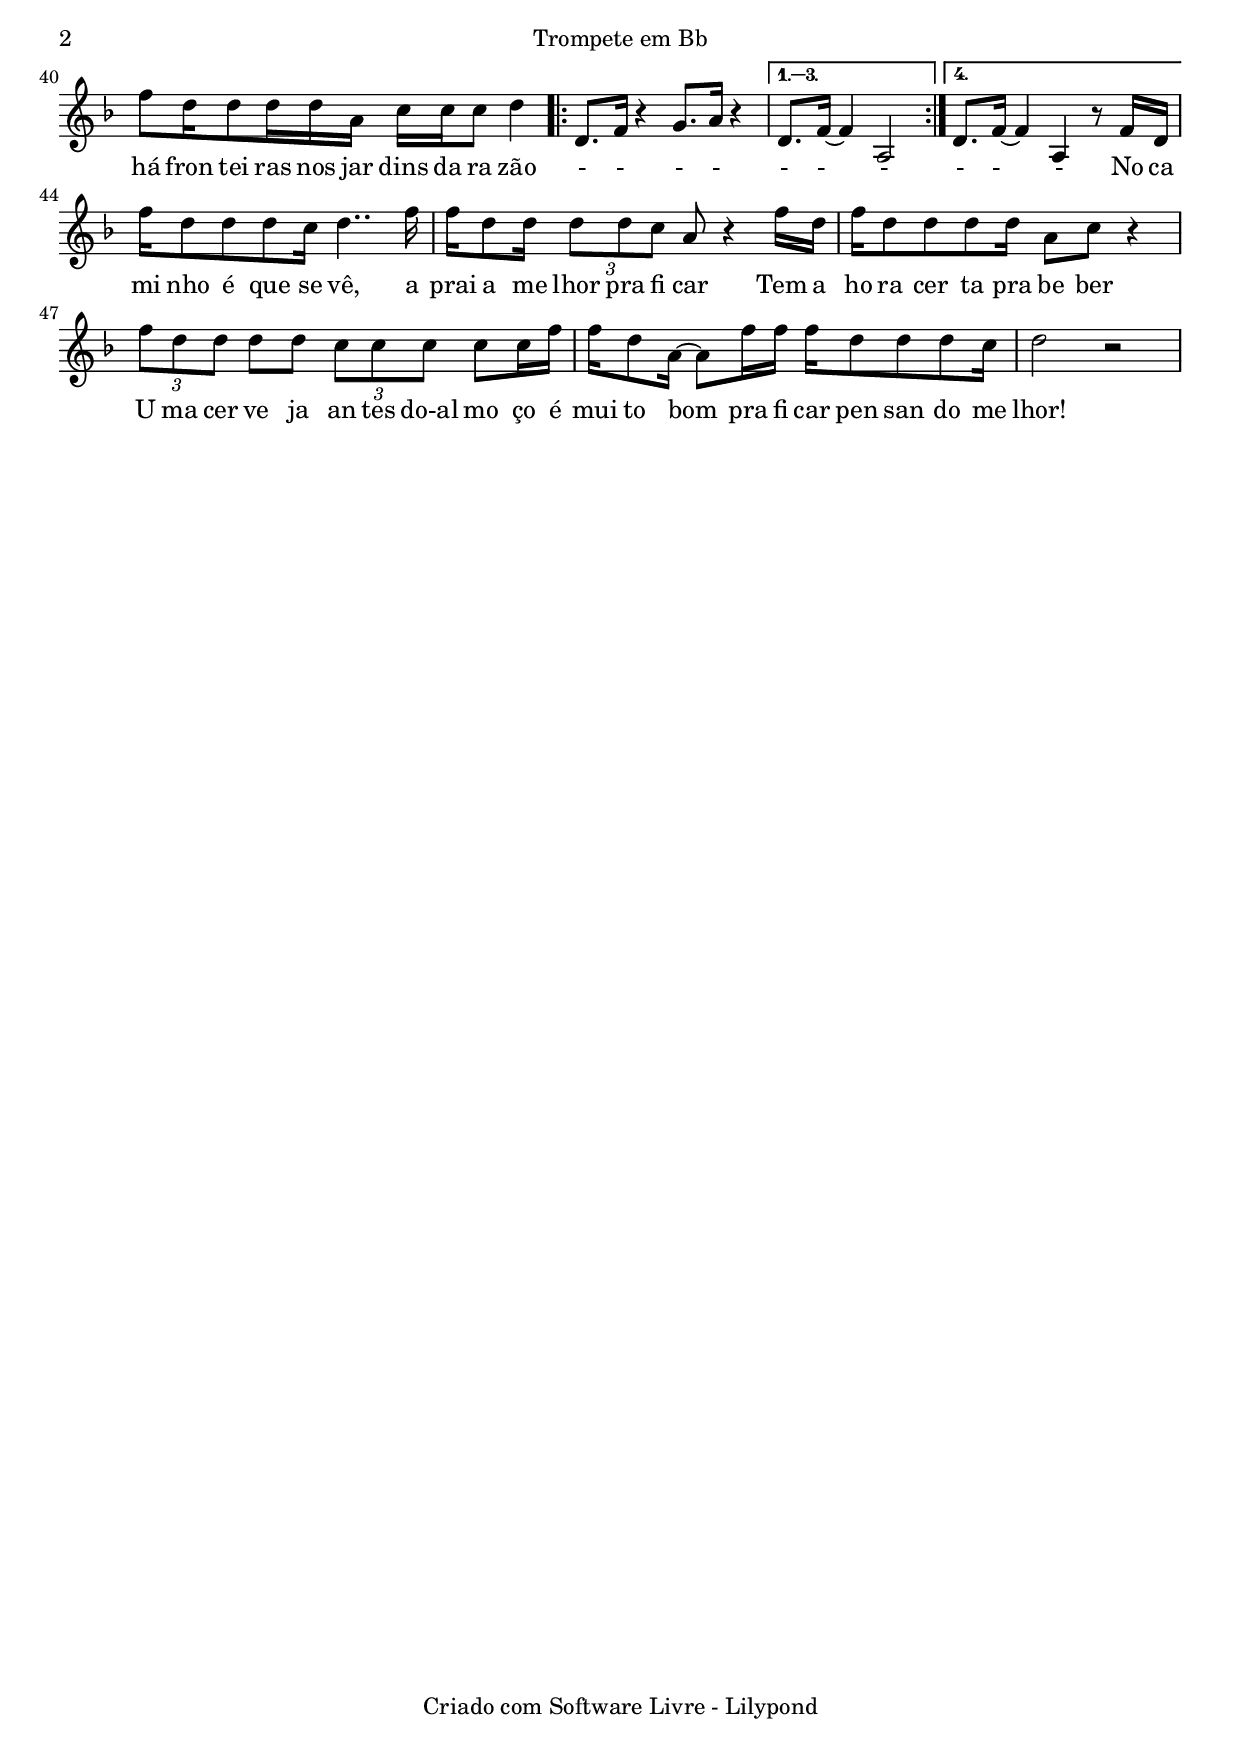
\version "2.18.2"
\markup { \vspace #2 }

intrometais = \relative c' {
  \repeat volta 4 { a8. c16 r4 d8. e16 r4}
  \alternative {
    {a,8. c16~c4 e,2}
    {a8. c16~c4 e,4 r8 c'16 a16}
  }
}
introsopros = \relative c'' {
  \repeat volta 2 { r1 r1}
  \repeat volta 3 {e8 a8 g16 e16 a8 g16 e16 d16 e16 c8 a8 } 
  e'8 a8 g16 e16 a8 g16 e16 d16 e16 c8 c'16 a16
  }

melodiaAA = \relative c'' {
   c16 a8 a8 a8 g16 a4.. c16 | c16 a8 a16 \tuplet 3/2 {a8 a8 g8 } e8 r4 c'16 a16 |
   c16 a8 a8 a8 a16 e8 g8 r4 | 
   \tuplet 3/2 {c8 a8 a8} a8 a8 \tuplet 3/2 {g8 g8 g8} g8 g16 c16 |
   c16 a8 e16~e8 c'16 c16 c16 a8 a8 a8 g16 |
%    a2 r2 
   }

melodiaAB = \relative c'' {
  R1*5
}

meiucaB = \relative c' {
  a8. c16 r4 d8. e16 r4 |a,8. c16 r4 e,2
}

meiucaA = \relative c' {
  r1 | r2..  c'16 a16
}
    
melodiaBA = \relative c'' {
  c16 a8 a8 a8 g16 a4. d16 d16 | \tuplet 5/4 {e8 a,8 a8 a8 g8} a8 g16 a8 a16 a16 a16 |
   c16 a8 a16 c16 a8 g16 e8 d'16 d16 d16 d8 d16 | 
   e8 a,16 a8 g16 a16 r16 r16 c16 a16 a16 c16 r8. |

%    a2 r2 
   }
melodiaBB = \relative c'' {
  R1*4
}
coro = \relative c'' {
  c16 a8 a16 c8 a8 r4. d8 | e16 a,8 a8 a8 a8 g16 a8 r4 |
  c16 a8 a16 c8 a8 r4 r16 d8 d16 | e16 a,8 a16 a16 a8 g16 a8 r8 r16 d8 d16 |
  e16 a,8 a16 a16 a8 g16 a8 r8 r8  a8 | c8 a16 a8 a16 a16 e16 g16 g16 g8 a4 |
}

reintroA = \relative c'' {
  \repeat volta 7 {e8 a8 g16 e16 a8 g16 e16 d16 e16 c8 a8 } 
  e'8 a8 g16 e16 a8 g16 e16 d16 e16 c8 c'16 a16
  }

reintroV = \relative c'' {
  R1*25
  \repeat volta 2 {r1 r1}
  r16 e8 e16 a16 e16 g8 r16 e8 e16 a16 e16 g8 |
  r16 e8 e16 a16 e16 g8 r16 e8 e16 a8 e8 |
  r16 e8 e16 a8 e8 r16 e8 e16 a8 e8 
}
letra = \lyricmode { 
	- - - - - - - - - -
	No ca mi nho é que se vê, 
	a prai a me lhor pra fi car
	Tem a ho ra cer ta pra be ber
	U ma cer ve ja an tes do-al mo ço é mui to bom pra fi car pen san do me lhor!
% 	- - - - - - - - -
	- - - -
	E eu pi so on de qui ser, vo cê-es tá gi ran do me lhor, ga ro ta
	Na a rei a on de-o mar che gou, a ci ran da-a ca bou de co me çar, e e la é!
	E é prai ei ra! Se gu ra bem for te a mão
	E é prai ei ra! Vou lem bran do a re vo lu ção, vou lem bran do a re vo lu ção
	Mas há fron tei ras nos jar dins da ra zão
	- - - - - - - - - -
	E na prai a é que se vê, a-a rei a me lhor pra dei tar
	Vou dan çar uma ci ran da pra be ber
	U ma cer ve ja an tes do al mo ço é mui to bom pra fi car pen san do me lhor!
	- - - -
	Vo cê pi sa on de quer
	Que vo cê se sen te me lhor, ga ro ta
	Na a rei a on de-o mar chegou
	A ci ran da-a ca bou de co me çar, e e la é!
	E é prai ei ra! Se gu ra bem for te a mão
	E é prai ei ra! Vou lem bran do a re vo lu ção, vou lem bran do a re vo lu ção
	Mas há fron tei ras nos jar dins da ra zão
	- - - - - - - - - -
	No ca mi nho é que se vê, 
	a prai a me lhor pra fi car
	Tem a ho ra cer ta pra be ber
	U ma cer ve ja an tes do-al mo ço é mui to bom pra fi car pen san do me lhor!
  
  }
  
cima = \drummode {
%  Shimbau e tomtom
  r1 | r | 
  \repeat volta 2 {r8 hh r8 hh r8 hh r8 hh }
  \repeat volta 56 {
    sn8 hh16 <hh sn> r8 <hh sn> r16 sn16 hh8 sn8 hh
  }
}
baixo = \drummode {
%   Bumbo
  \repeat volta 2 {r1 | r1 }
  \repeat volta 56 {bd4 bd bd bd}
}
\book {
  \bookOutputSuffix "Trompete em Bb"
  \header {
   title = "Praieira"
   composer = "Chico Science"
   instrument = "Trompete em Bb"
   arranger = "Bloco Vai Quem Fica"
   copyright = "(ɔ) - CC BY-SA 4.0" 
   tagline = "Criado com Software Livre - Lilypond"  % removida mensagem de lilypond 
 }
 \score {
  <<
	\new Voice = "trompete" {
	  \set midiInstrument = #"trumpet"
	  \time 4/4
	  \clef G
	  \key d \minor
	  \transpose c f {
	  %\hide Stem
	  \intrometais
	  \melodiaAA
	  \meiucaB
	  \melodiaBA
	  \coro
	  \intrometais
	  \melodiaAA
	  \meiucaB
	  \melodiaBA
	  \coro
	  \intrometais
% 	  \intrometais
	  \melodiaAA
	  a'2 r2
	}
	}
	\new Lyrics \lyricsto "trompete" {
         \letra
     }
      >>
      \layout {}
    }
}
\book {
  \bookOutputSuffix "Sax Alto Eb"
  \header {
   title = "Praieira"
   composer = "Chico Science"
   instrument = "Sax Alto em Eb"
   arranger = "Bloco Vai Quem Fica"
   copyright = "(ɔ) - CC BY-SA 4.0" 
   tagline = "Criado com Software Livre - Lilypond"  % removida mensagem de lilypond 
 }
 \score {
  <<
	\new Voice = "saxalto" {
	  \set midiInstrument = #"alto sax"
	  \time 4/4
	  \clef G
	  \transpose c c' {
	  %\hide Stem
	  \intrometais
	  }
	  \melodiaAA
	  \meiucaB
	  \melodiaBA
	  \coro
	  \intrometais
	  \melodiaAA
	  \meiucaB
	  \melodiaBA
	  \coro
	  \intrometais
% 	  \intrometais
	  \melodiaAA
	  a'2 r2
	}
	\new Lyrics \lyricsto "saxalto" {
         \letra
     }
      >>
      \layout {}
    }
}
\book {
  \bookOutputSuffix "Trombone em C"
  \header {
    title = "Praieira"
    composer = "Chico Science"
    instrument = "Trombone em C"
    arranger = "Bloco Vai Quem Fica"
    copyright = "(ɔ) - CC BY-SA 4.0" 
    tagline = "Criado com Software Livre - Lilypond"  % removida mensagem de lilypond 
  }
  \score {
    <<
      \new Voice = "metaisb" {
	  \set midiInstrument = #"trombone"
	  \voiceTwo
	  \time 4/4
	  \clef G
	  \unfoldRepeats \transpose c ees \intrometais 
	  \transpose c ees \melodiaAB 
	  \transpose c ees \meiucaB
	  \transpose c ees \melodiaBB
	  \transpose c ees \coro
	  \unfoldRepeats \transpose c ees \intrometais
	  \transpose c ees \melodiaAB 
	  \transpose c ees \meiucaB
	  \transpose c ees \melodiaBB
	  \transpose c ees \coro
	  \unfoldRepeats \transpose c ees \intrometais
	  \unfoldRepeats \transpose c ees \intrometais
	  \transpose c ees \melodiaAB
      }
      >>
  }
}
\book {
  \bookOutputSuffix "Final do Refrão em Bb"
  \header {
    title = "Praieira"
    composer = "Chico Science"
    instrument = "Final Refrão"
    arranger = "Bloco Vai Quem Fica"
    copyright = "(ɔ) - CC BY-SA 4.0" 
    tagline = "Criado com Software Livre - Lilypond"  % removida mensagem de lilypond 
  }
  \score {
    <<
      \new Voice = "cantoreintro" {
	  \set midiInstrument = #"clarinet"
	  \voiceThree
	  \time 4/4
	  \clef G
	  \unfoldRepeats \transpose c f \reintroV
	  \unfoldRepeats \transpose c f \reintroV
	}
      >>
  }
}

\book {
  \bookOutputSuffix "Sopros Juntos"
  \header {
   title = "Praieira"
   composer = "Chico Science"
   instrument = "Sopros Juntos"
   arranger = "Bloco Vai Quem Fica"
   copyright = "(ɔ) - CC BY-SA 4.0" 
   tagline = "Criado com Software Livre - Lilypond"  % removida mensagem de lilypond 
 }
  \score {
	<<
	\new Voice = "sopros" {
	  \set midiInstrument = #"alto sax"
	  \voiceOne
	  \time 4/4
	  \clef G
	  \unfoldRepeats \transpose c ees \introsopros 
	  \transpose c ees \melodiaAA 
	  \transpose c ees \meiucaA
	  \transpose c ees \melodiaBA
	  \transpose c ees \coro
	  \unfoldRepeats \transpose c ees \reintroA
	  \transpose c ees \melodiaAA 
	  \transpose c ees \meiucaA
	  \transpose c ees \melodiaBA
	  \transpose c ees \coro
	  \unfoldRepeats \transpose c ees \reintroA
	  \unfoldRepeats \transpose c ees \reintroA
	  \transpose c ees \melodiaAA
	  \transpose c ees {a'2 r2}
	  
	}
	\new Voice = "metaisb" {
	  \set midiInstrument = #"trombone"
	  \voiceTwo
	  \time 4/4
	  \clef G
	  \unfoldRepeats \transpose c ees \intrometais 
	  \transpose c ees \melodiaAB 
	  \transpose c ees \meiucaB
	  \transpose c ees \melodiaBB
	  \transpose c ees \coro
	  \unfoldRepeats \transpose c ees \intrometais
	  \transpose c ees \melodiaAB 
	  \transpose c ees \meiucaB
	  \transpose c ees \melodiaBB
	  \transpose c ees \coro
	  \unfoldRepeats \transpose c ees \intrometais
	  \unfoldRepeats \transpose c ees \intrometais
	  \transpose c ees \melodiaAB
	}
	\new Voice = "cantoreintro" {
	  \set midiInstrument = #"clarinet"
	  \voiceThree
	  \time 4/4
	  \clef G
	  \unfoldRepeats \transpose c ees \reintroV
	  \unfoldRepeats \transpose c ees \reintroV
	}
	\new Lyrics \lyricsto "sopros" {
        \letra
    }
        \new DrumStaff \with {
%       drumStyleTable = #timbales-style
%       \override StaffSymbol.line-count = #2
%       \override BarLine.bar-extent = #'(-1 . 1)
    } <<
      \set Staff.instrumentName = #"drums"
      \new DrumVoice { \stemUp \unfoldRepeats \cima }
      \new DrumVoice { \stemDown \unfoldRepeats \baixo }
    >>
	>>
 	\layout {}
      	\midi {
	  \tempo 4 = 103
	    \context {
	    \Voice
	    \consists "Staff_performer"
	  }
	}
  }
}